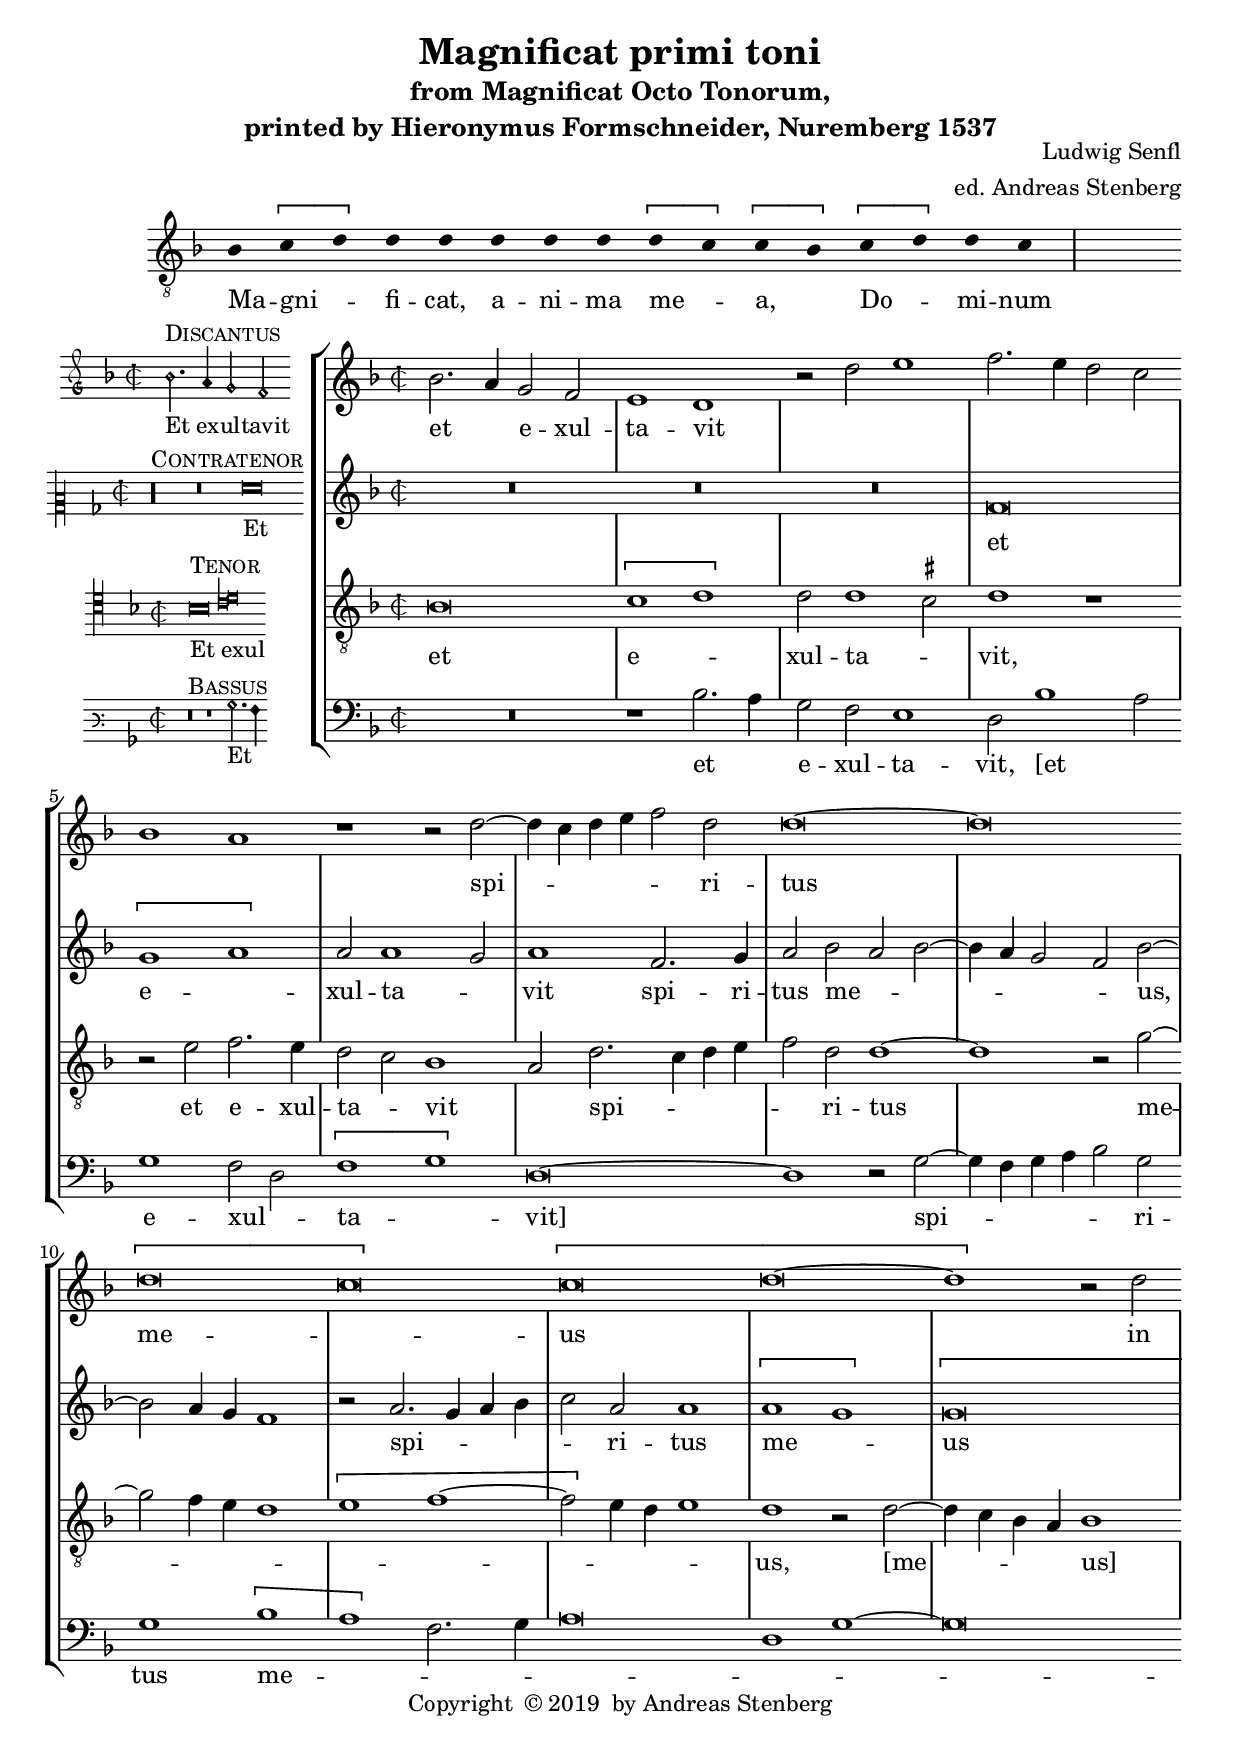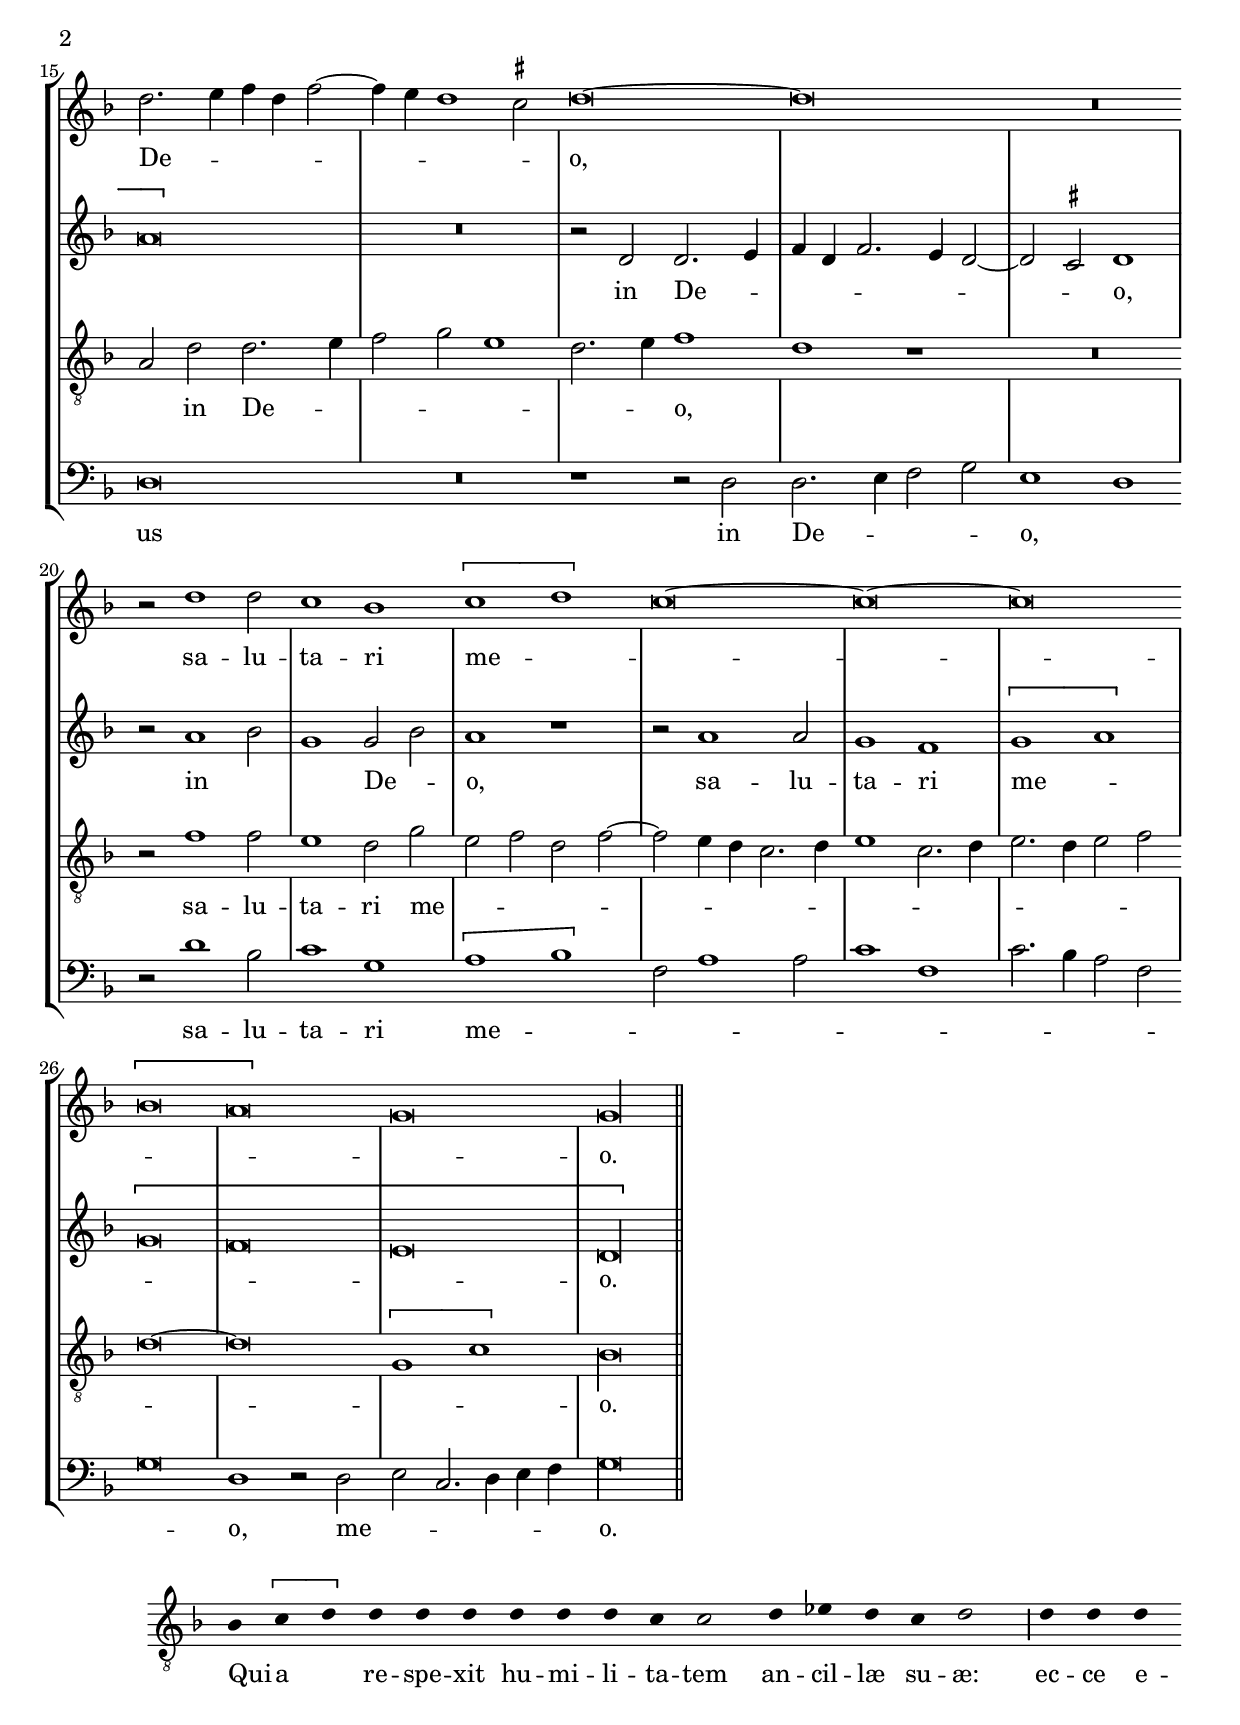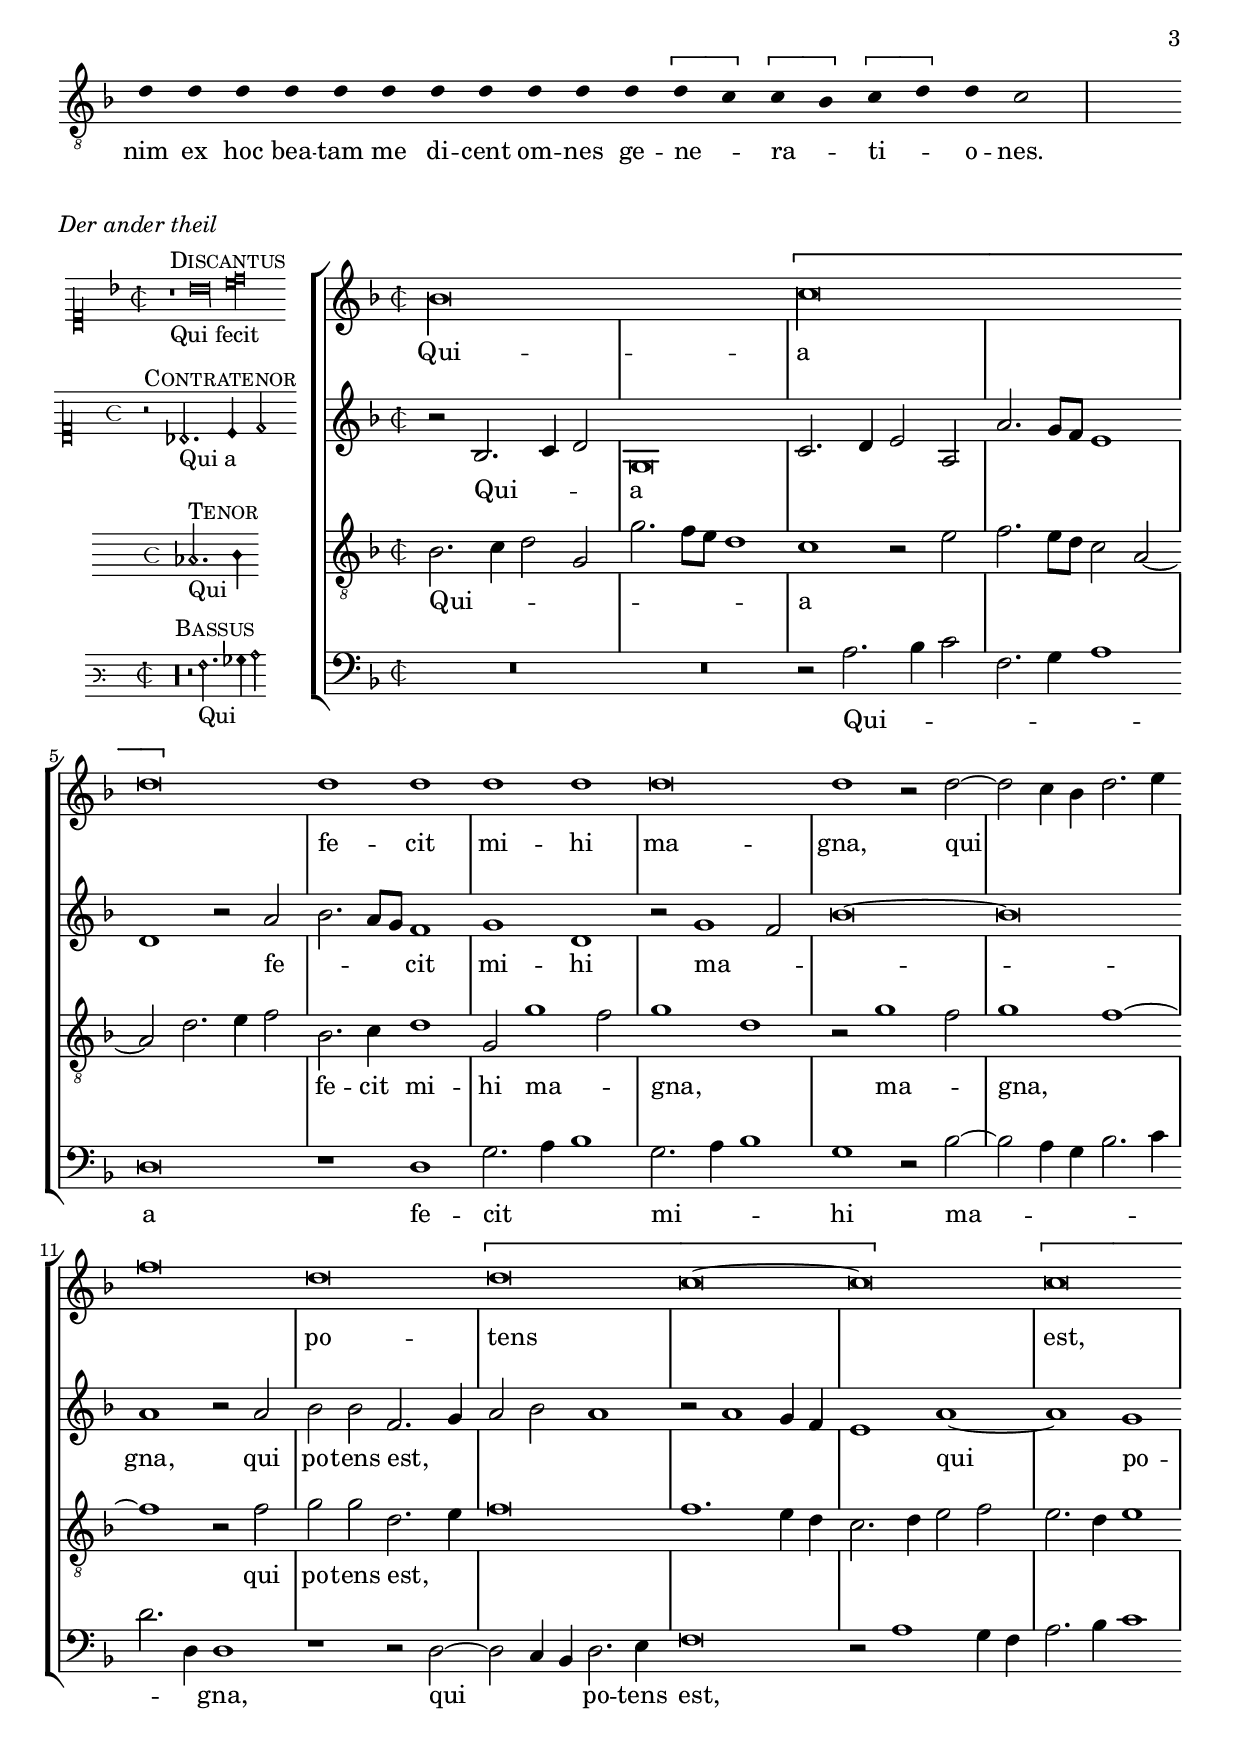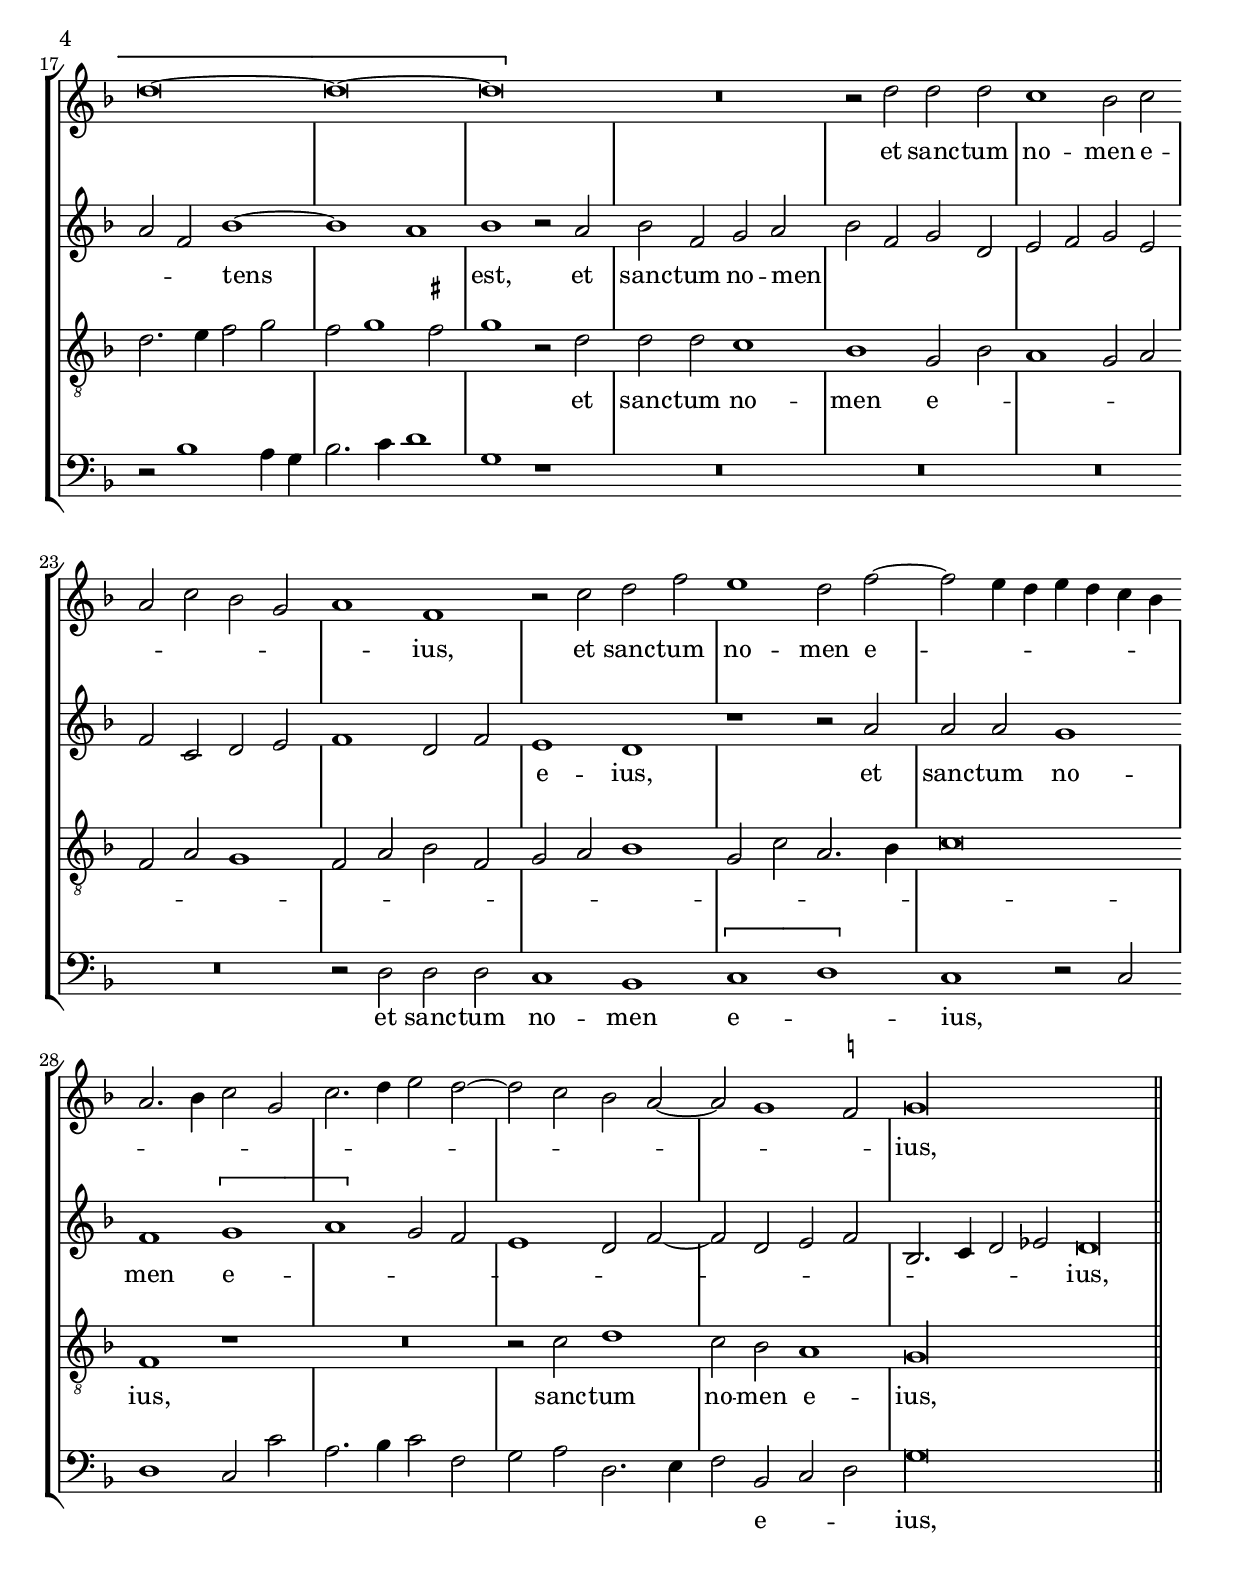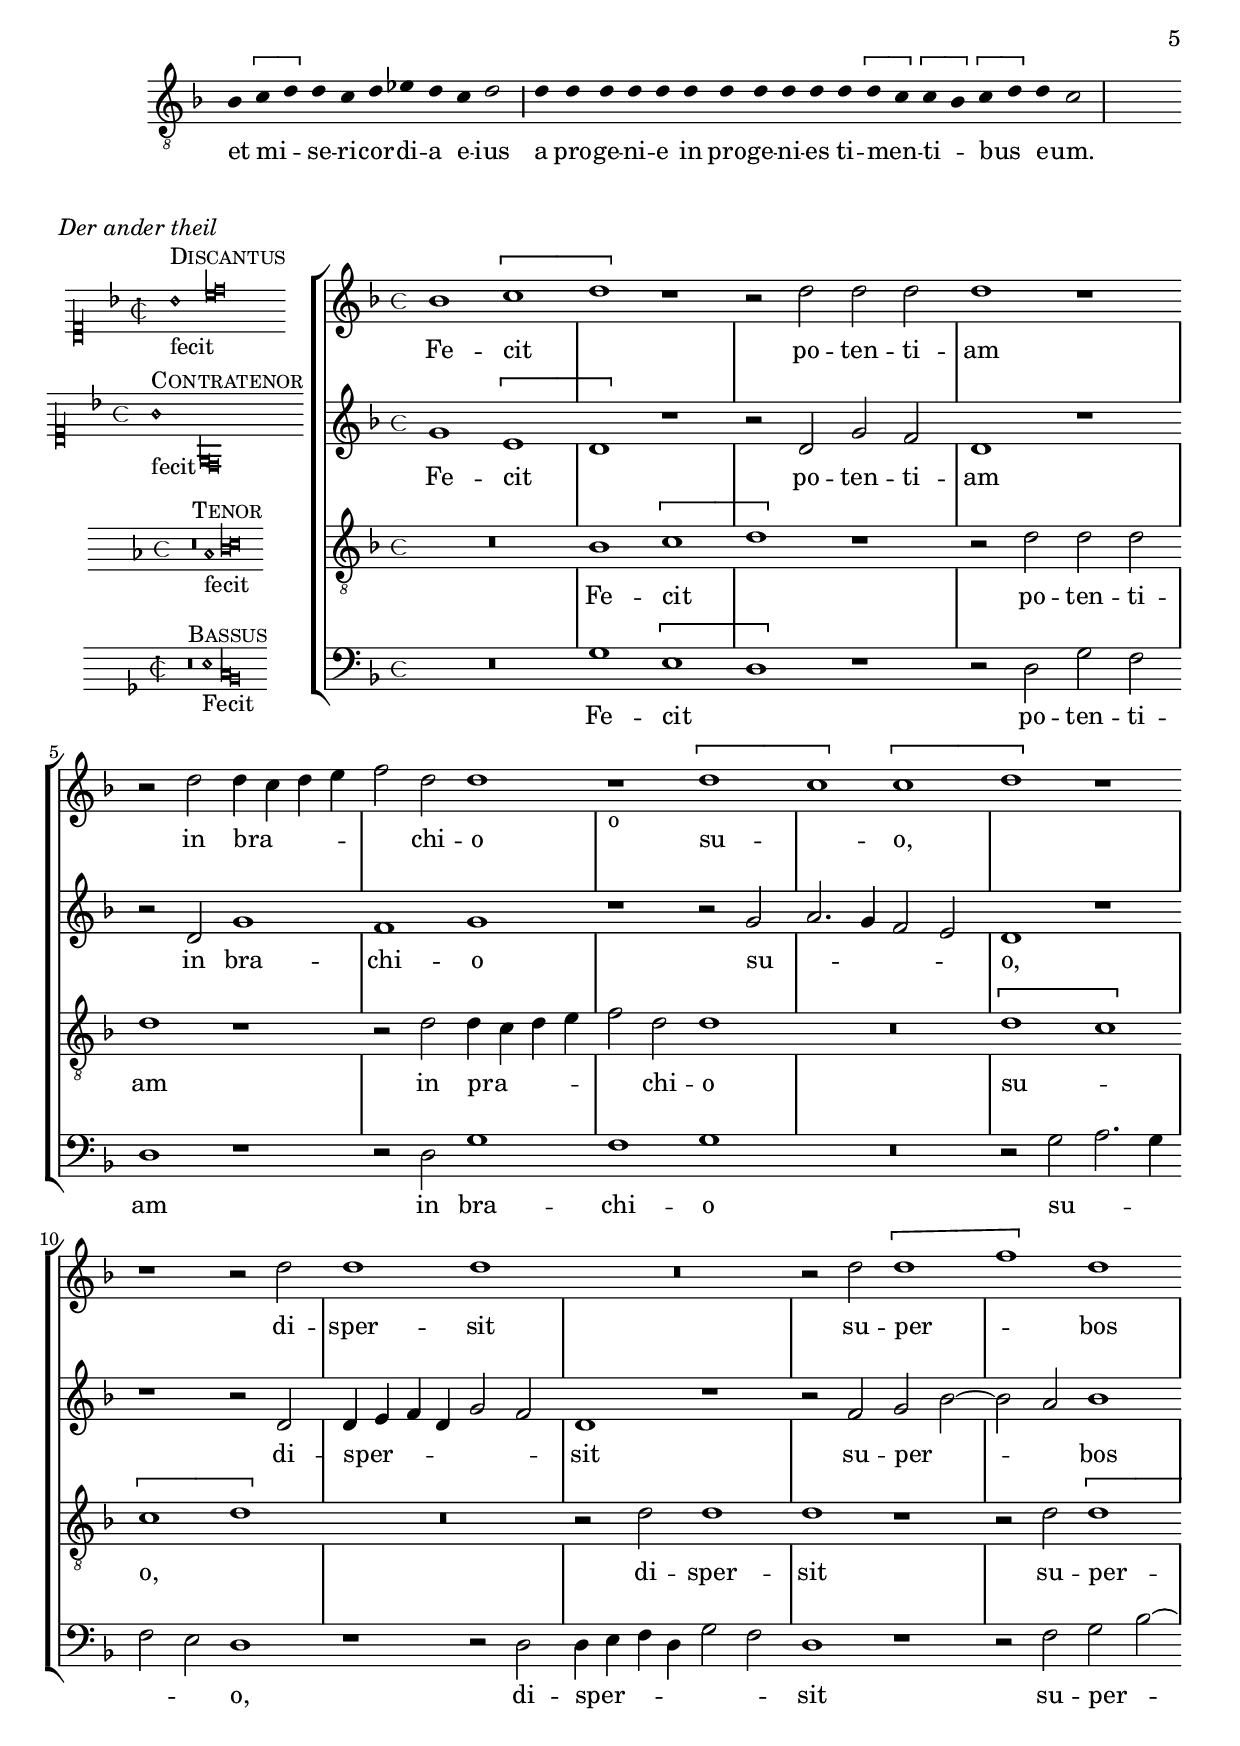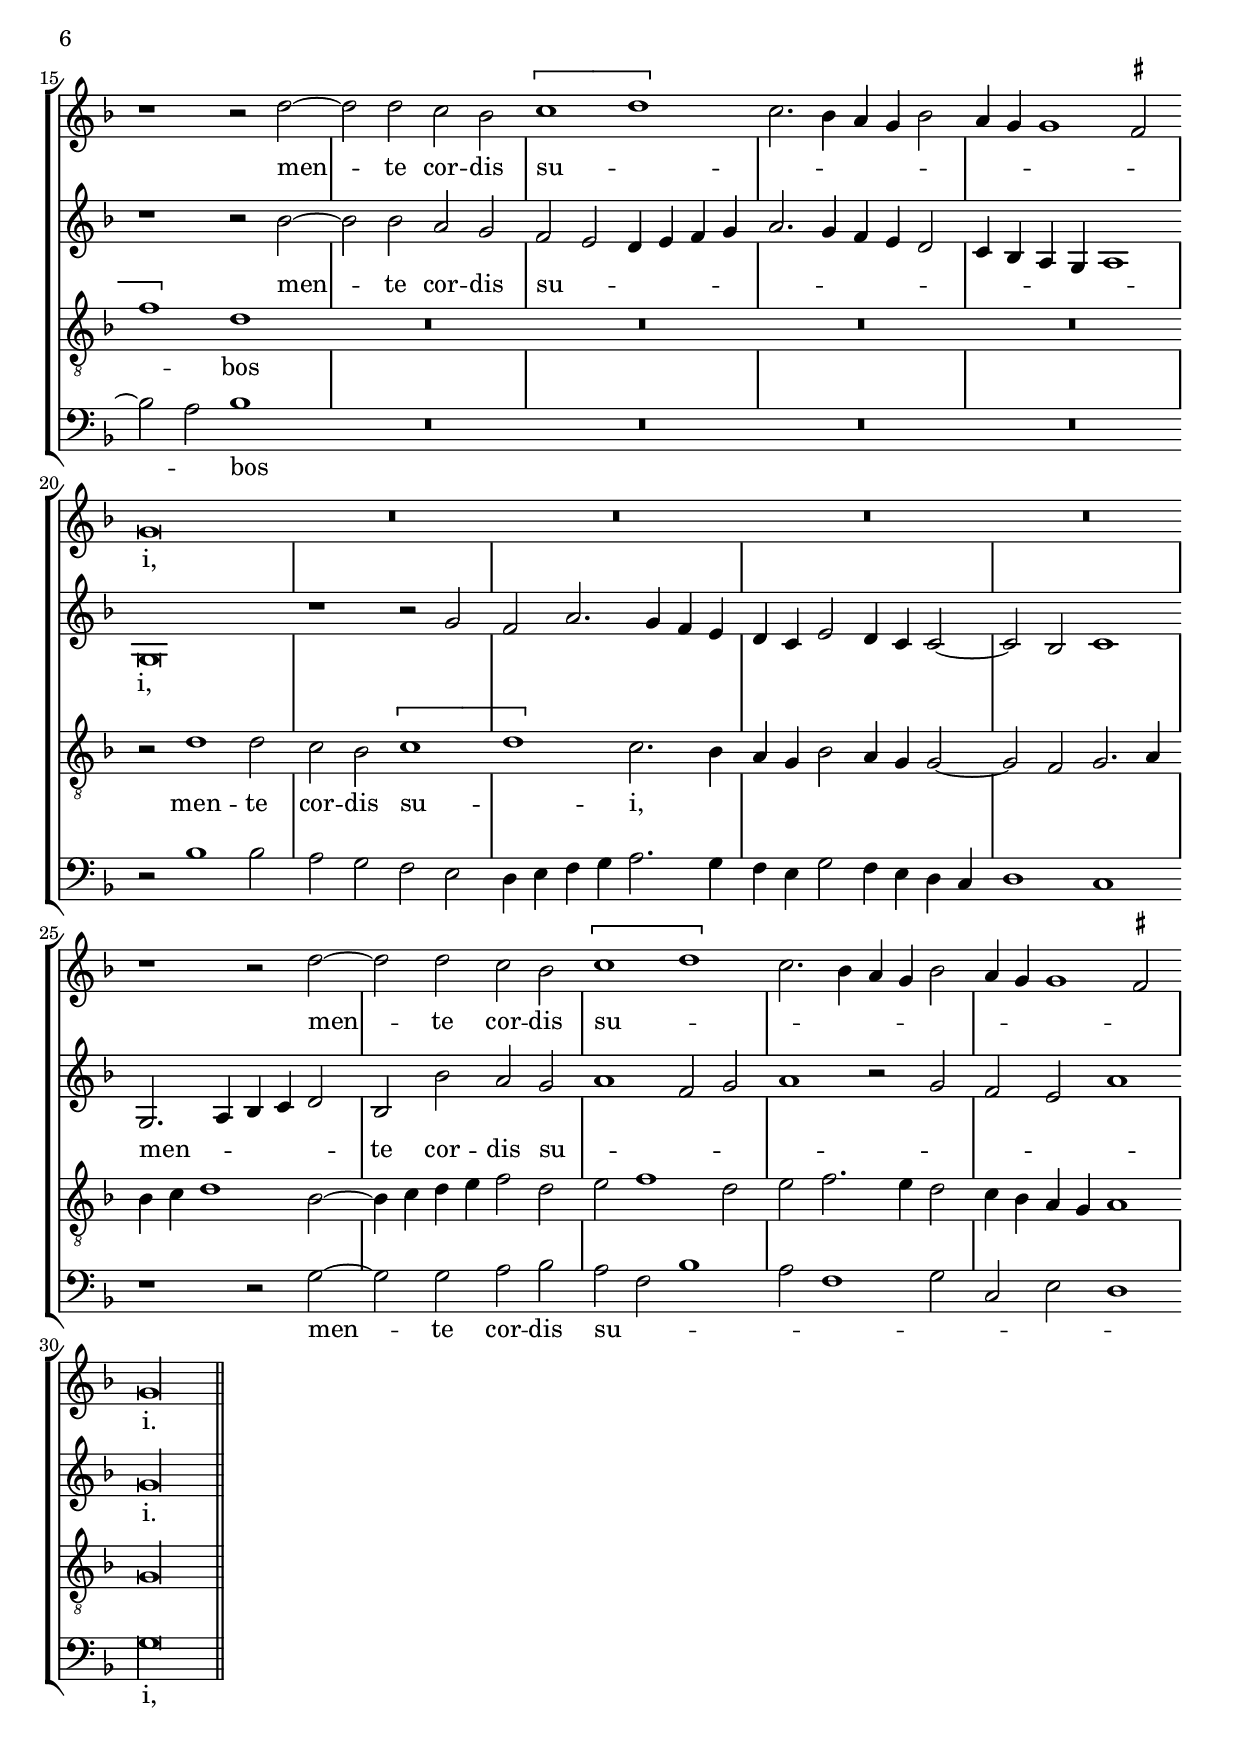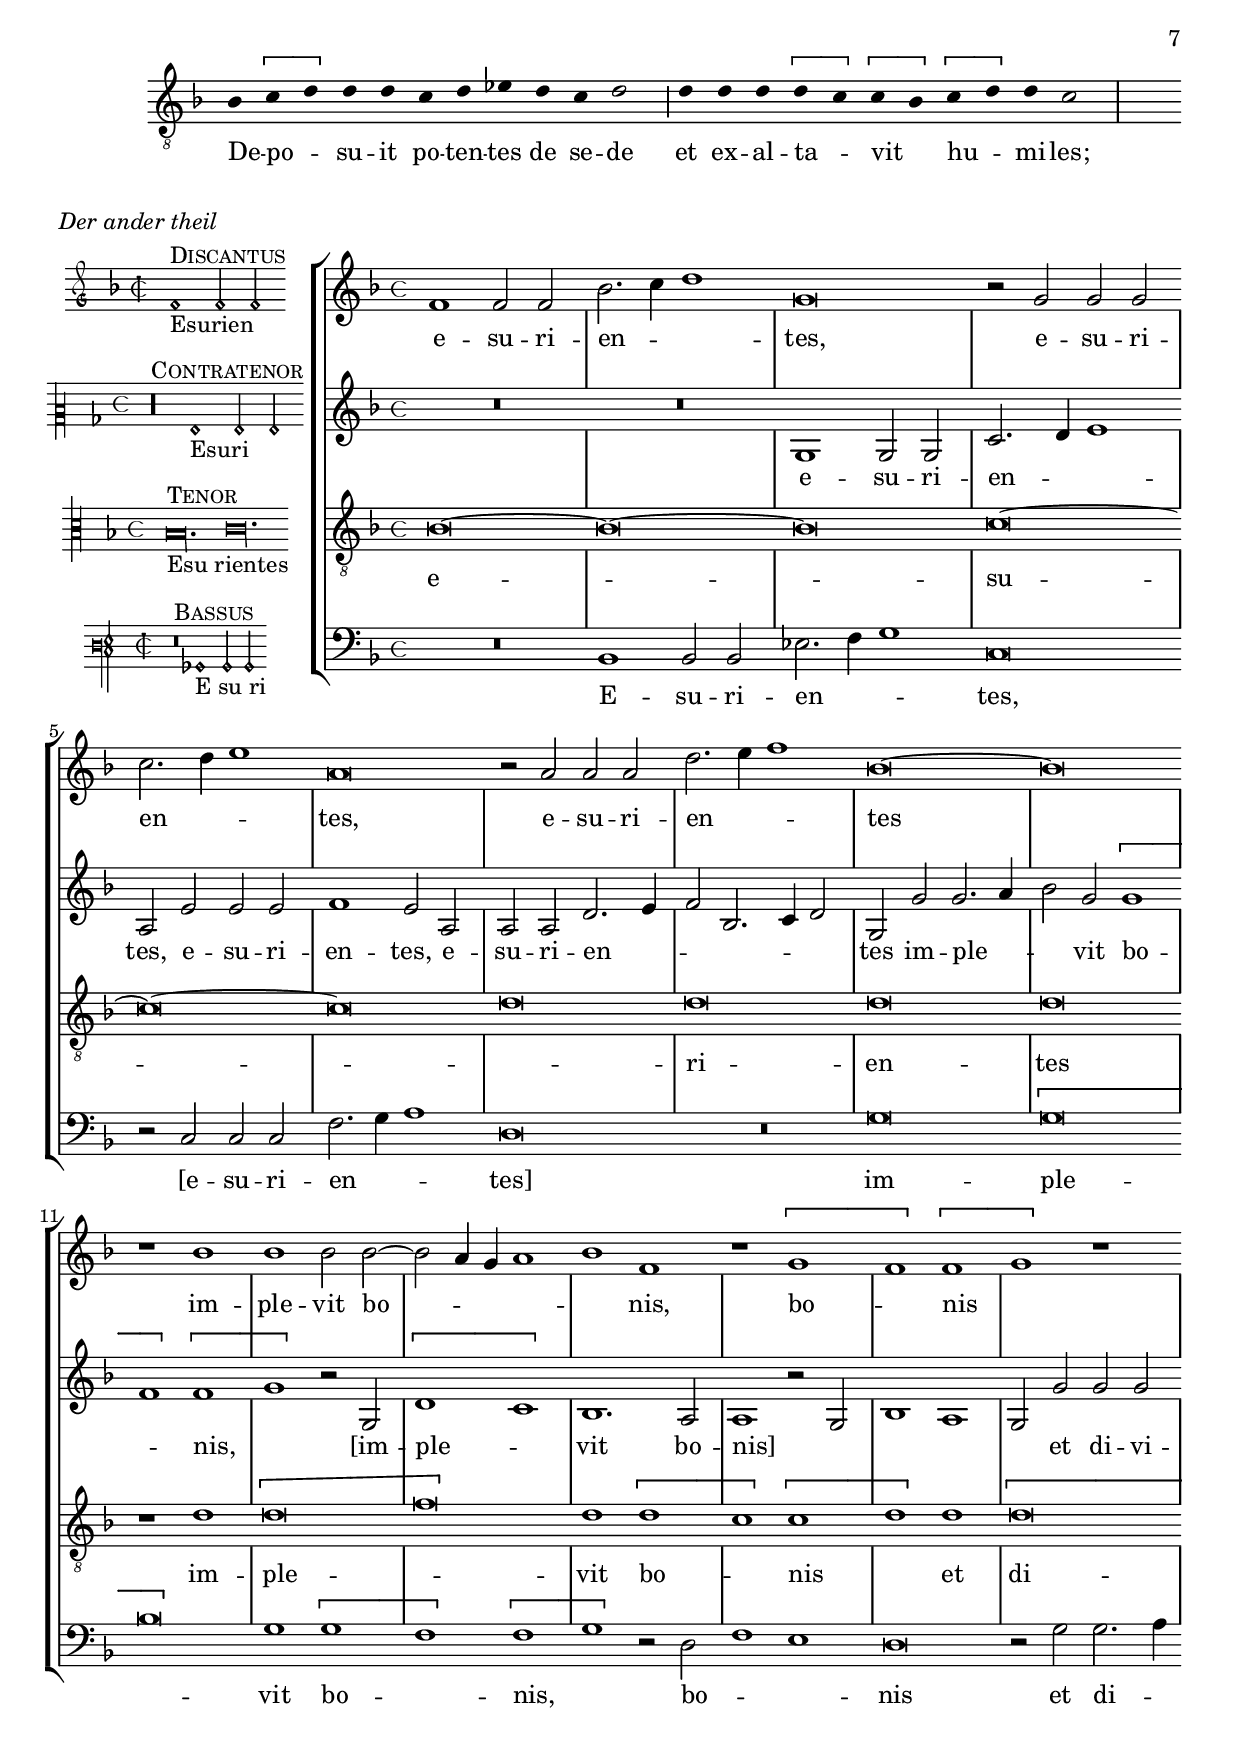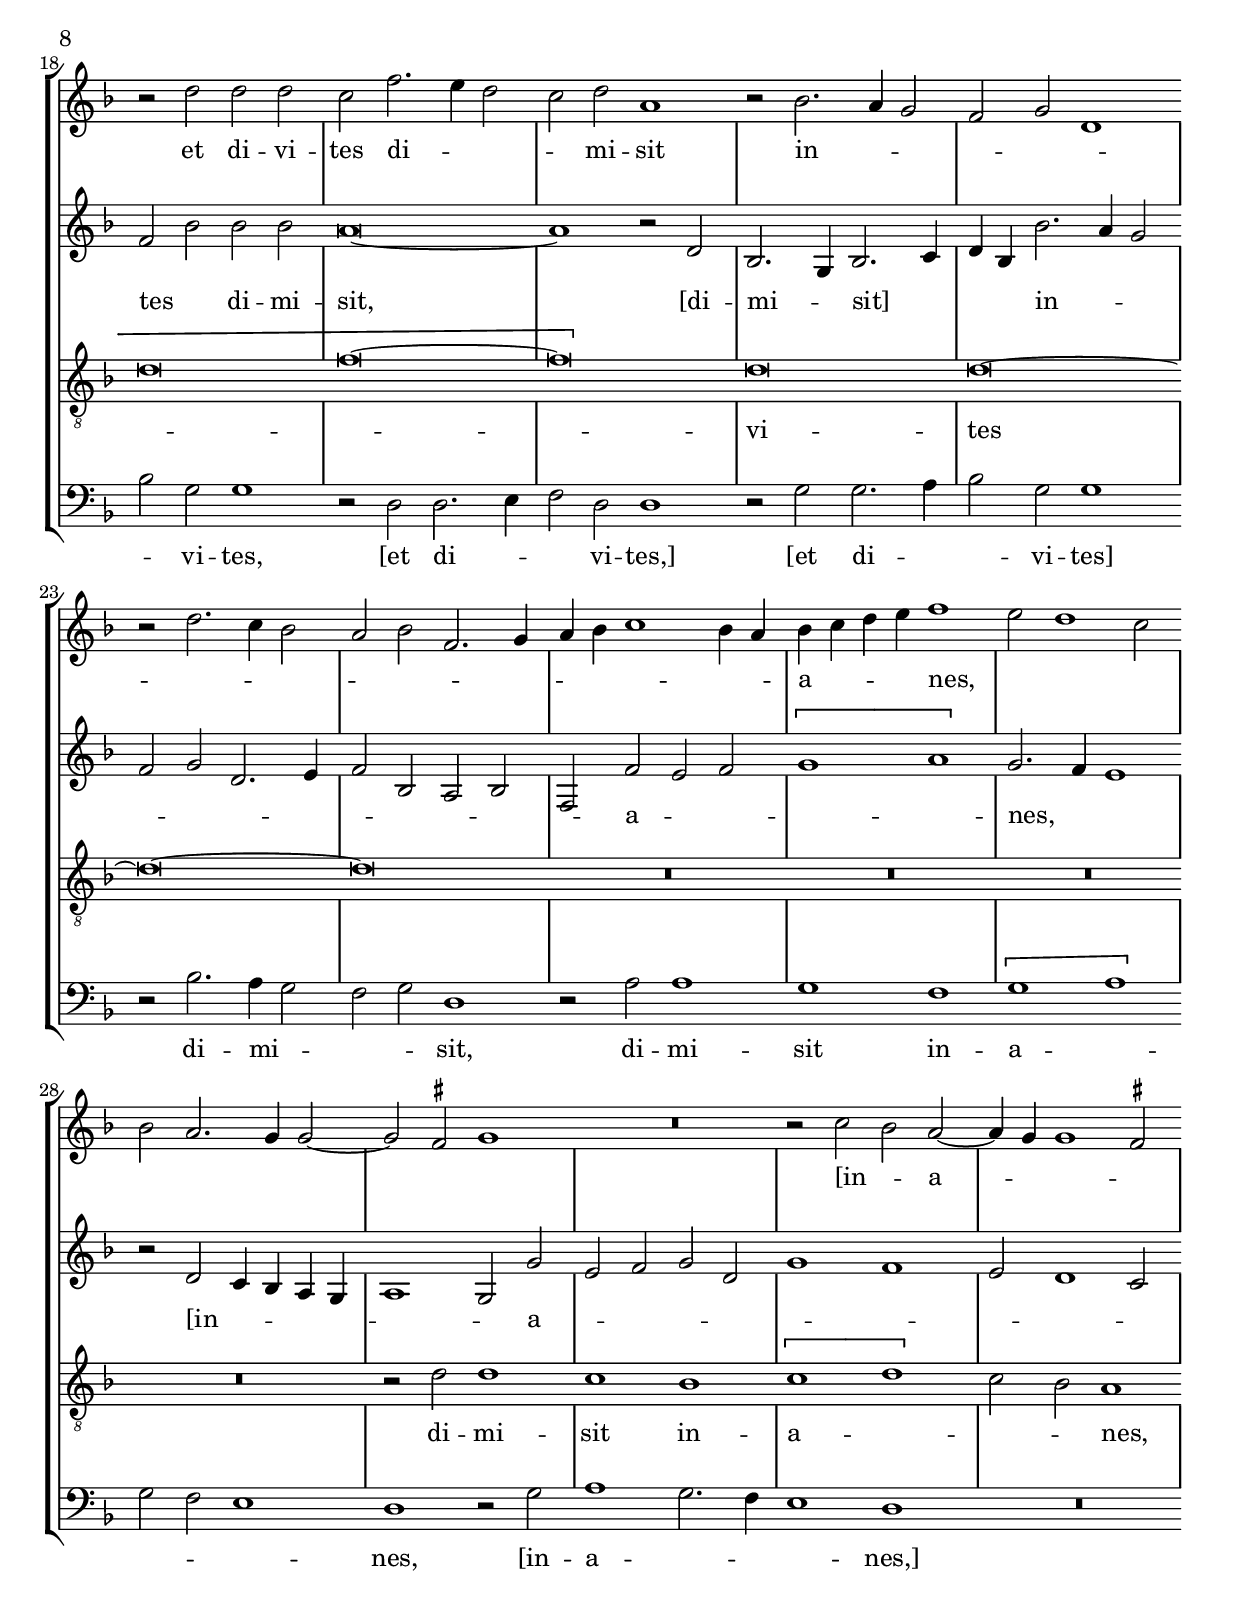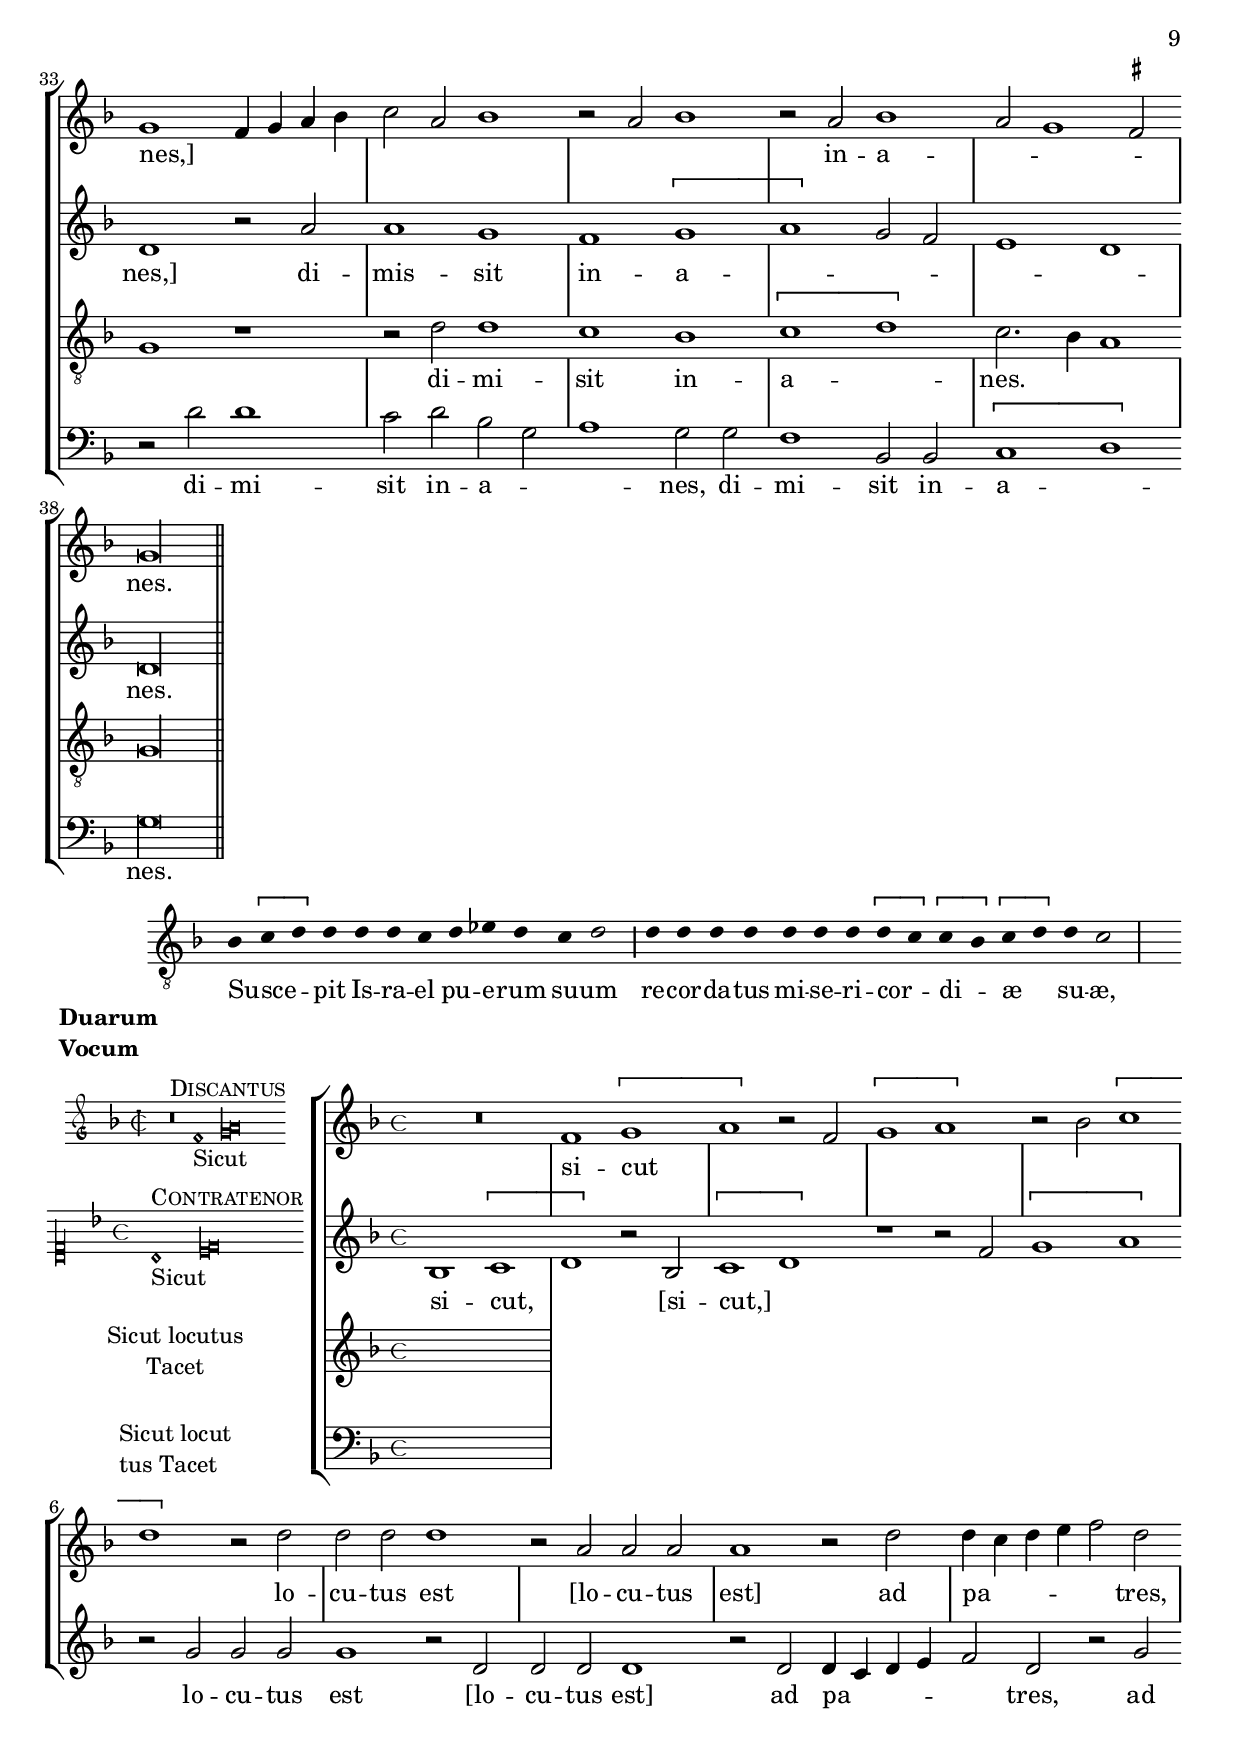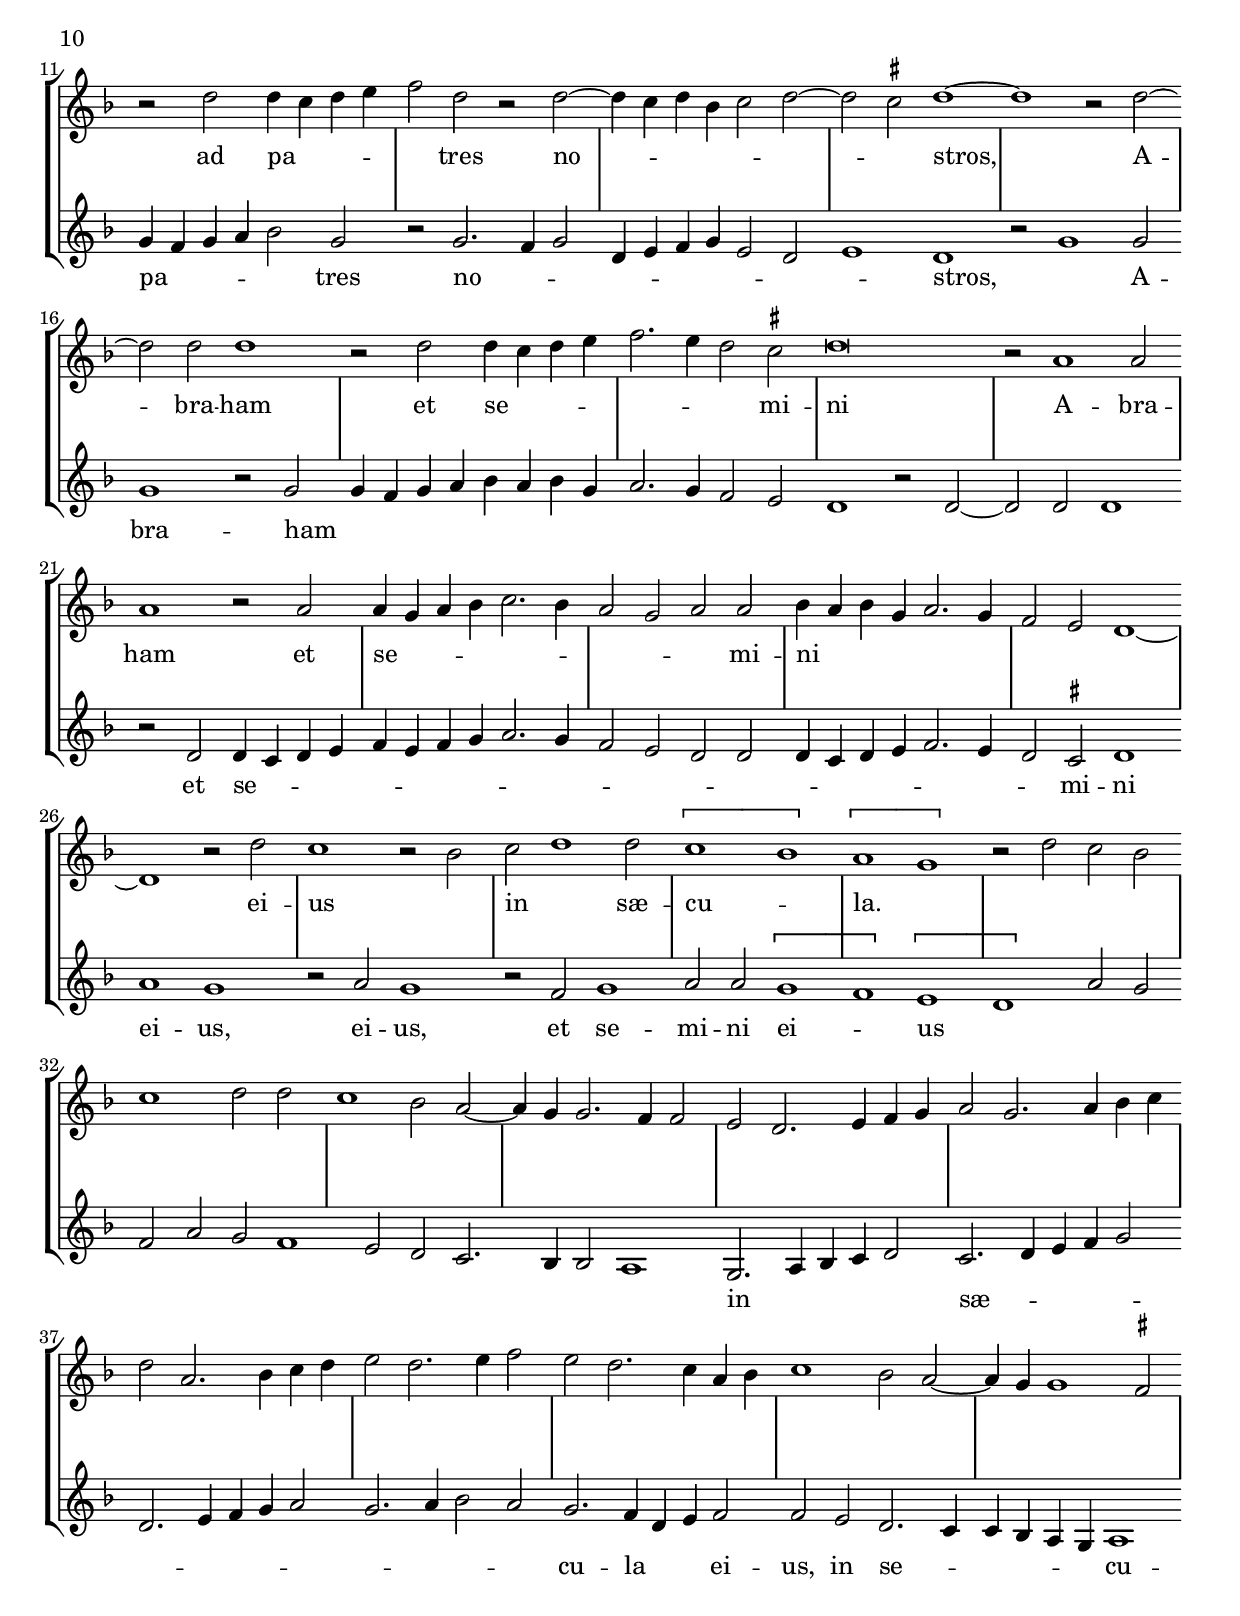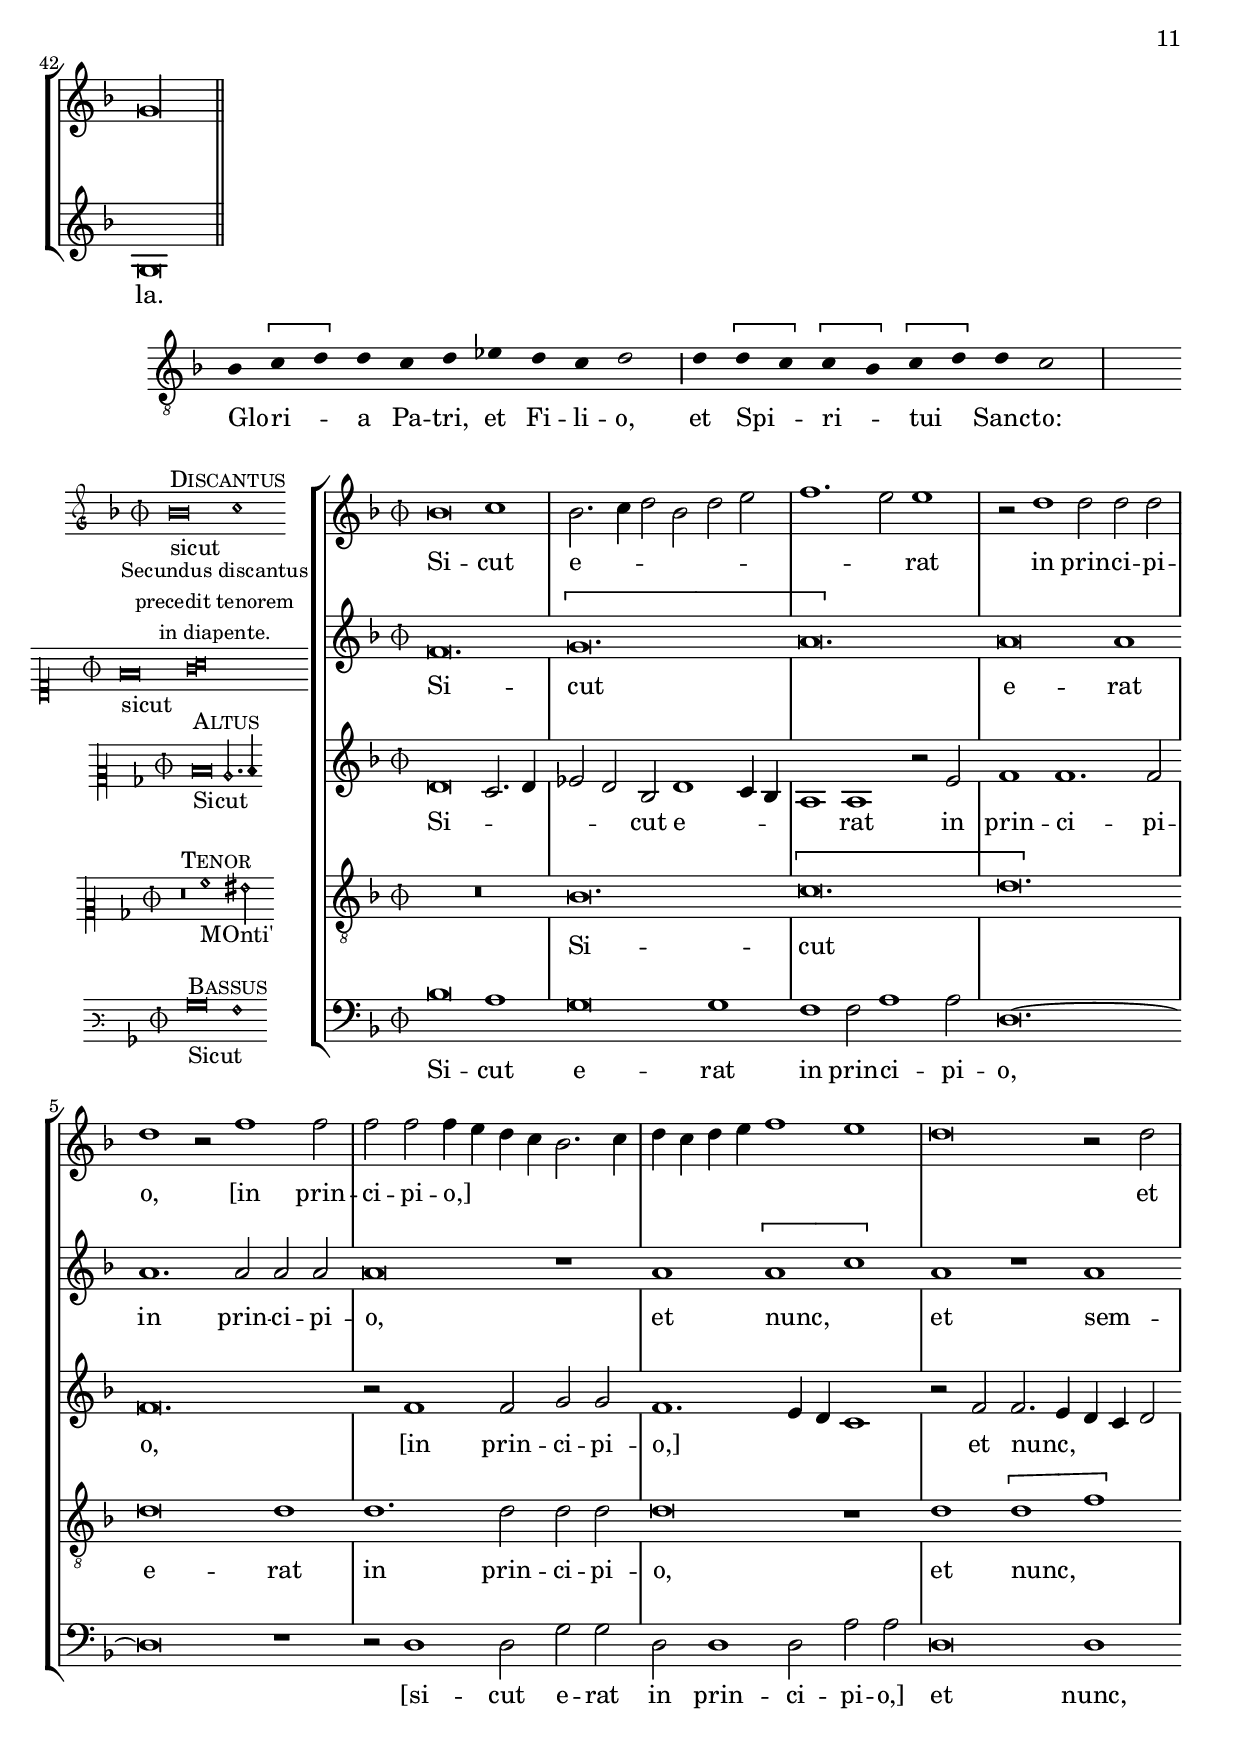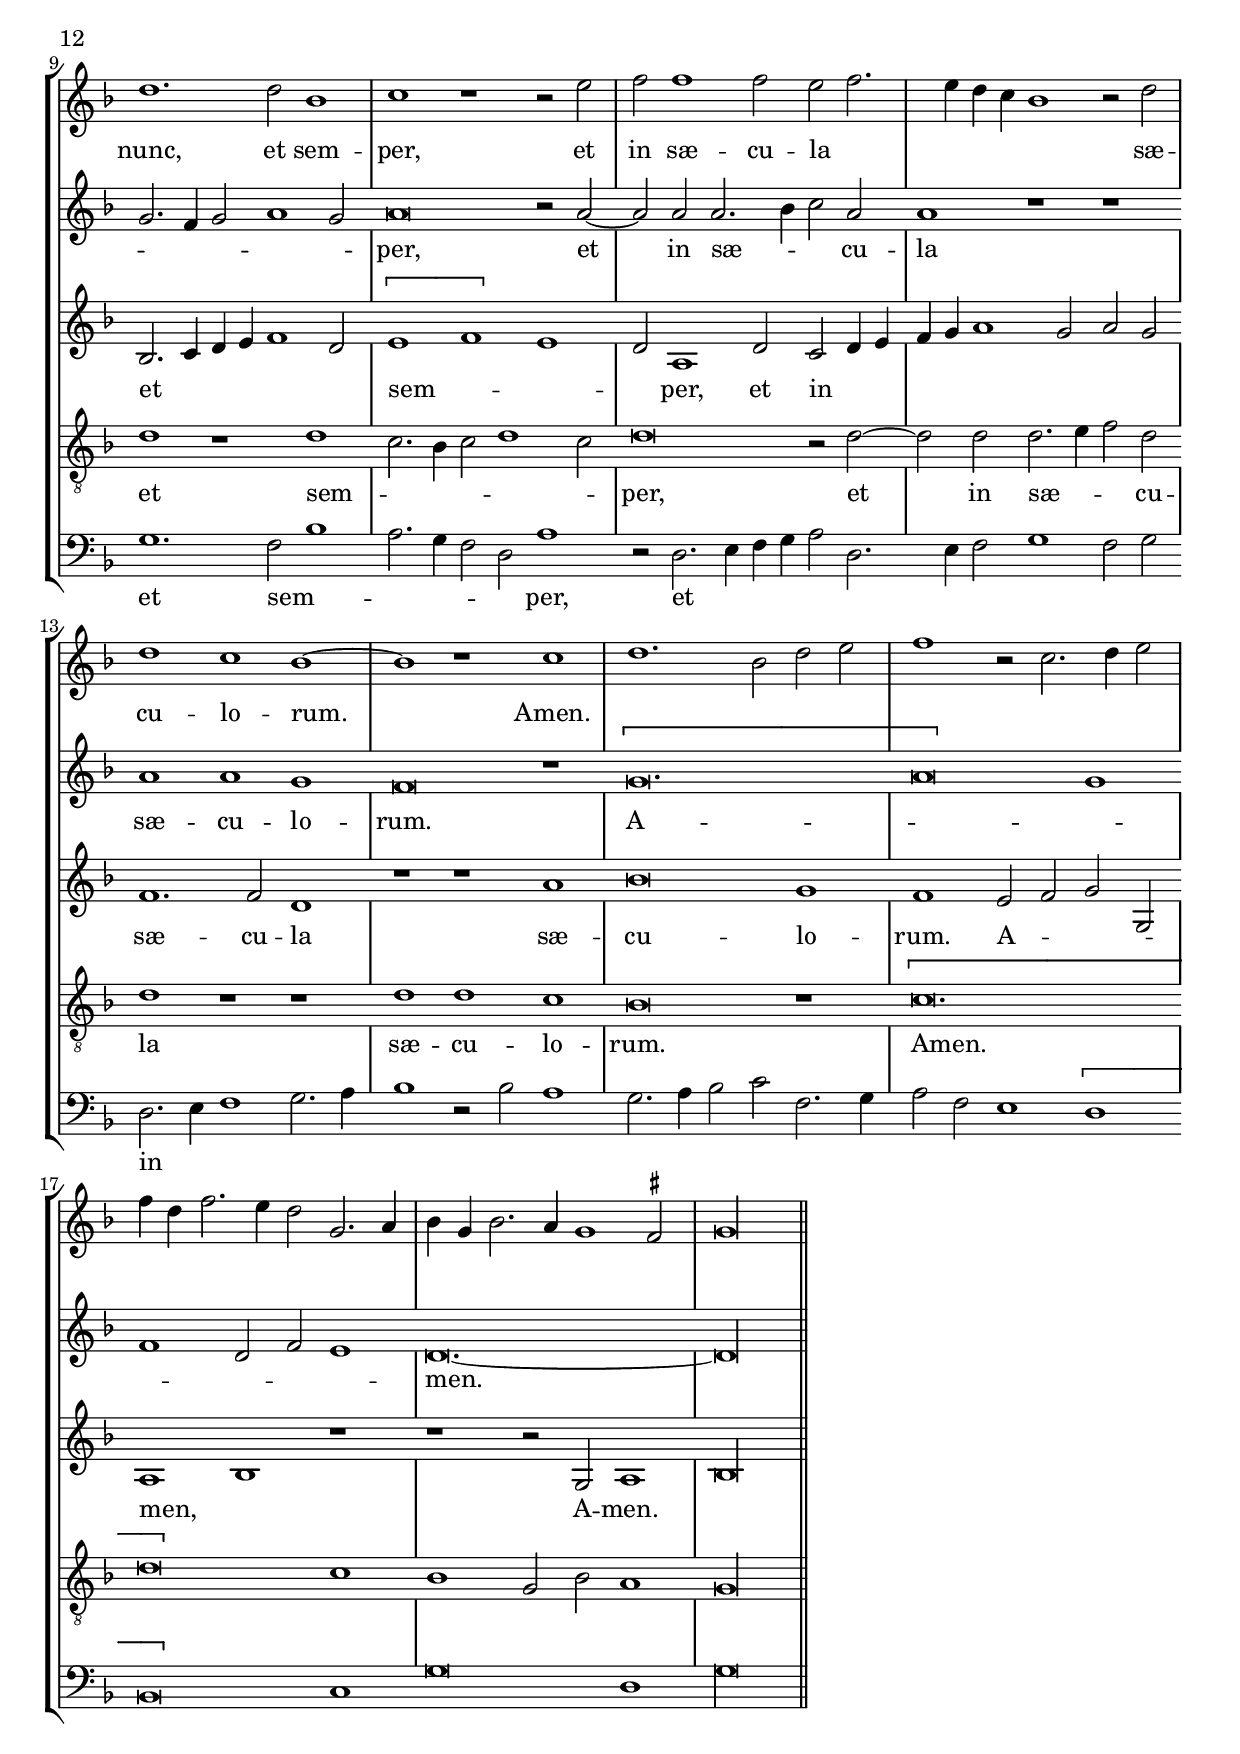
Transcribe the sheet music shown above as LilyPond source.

\version "2.18.0"
\include "deutsch.ly"
ficta = \once \set suggestAccidentals =##t
%% from gregoriana.ly
virgula = {
  \once \override BreathingSign.text = #(make-musicglyph-markup "scripts.rcomma")
  \once \override BreathingSign.font-size = #-2

  % Workaround: add padding.  Correct fix would be spacing engine handle this.
  \once \override BreathingSign.minimum-X-extent = #'(-1.0 . 0.0)
  \once \override BreathingSign.minimum-Y-extent = #'(-2.5 . 2.5)

  \breathe
}
caesura = {
  \once \override BreathingSign.text = #(make-musicglyph-markup "scripts.rvarcomma")
  \once \override BreathingSign.font-size = #-2

  % Workaround: add padding.  Correct fix would be spacing engine handle this.
  \once \override BreathingSign.minimum-X-extent = #'(-1.0 . 0.0)
  \once \override BreathingSign.minimum-Y-extent = #'(-2.5 . 2.5)

  \breathe
}
divisioMinima = {
  \once \override BreathingSign.stencil = #ly:breathing-sign::divisio-minima

  % Workaround: add padding.  Correct fix would be spacing engine handle this.
  \once \override BreathingSign.minimum-X-extent = #'(-1.0 . 0.0)
  \once \override BreathingSign.minimum-Y-extent = #'(-2.5 . 2.5)

  \breathe
}
divisioMaior = {
  \once \override BreathingSign.stencil = #ly:breathing-sign::divisio-maior
  \once \override BreathingSign.Y-offset = #0

  % Workaround: add padding.  Correct fix would be spacing engine handle this.
  \once \override BreathingSign.minimum-X-extent = #'(-1.0 . 0.0)
  \once \override BreathingSign.minimum-Y-extent = #'(-2.5 . 2.5)

  \breathe
}
divisioMaxima = {
  \once \override BreathingSign.stencil = #ly:breathing-sign::divisio-maxima
  \once \override BreathingSign.Y-offset = #0

  % Workaround: add padding.  Correct fix would be spacing engine handle this.
  \once \override BreathingSign.minimum-X-extent = #'(-1.0 . 0.0)
  \once \override BreathingSign.minimum-Y-extent = #'(-2.5 . 2.5)

  \breathe
}
finalis = {
  \once \override BreathingSign.stencil = #ly:breathing-sign::finalis
  \once \override BreathingSign.Y-offset = #0

  % Workaround: add padding.  Correct fix would be spacing engine handle this.
  \once \override BreathingSign.minimum-X-extent = #'(-1.0 . 0.0)
  \once \override BreathingSign.minimum-Y-extent = #'(-2.5 . 2.5)

  \breathe
}

\header {
  title = \markup {
    \center-column {
      "Magnificat primi toni"
      %      "Wann er zu nacht"
      %      \vspace #0.5
    }
  }
  subtitle = \markup {
    \center-column {
      "from Magnificat Octo Tonorum,"
      "printed by Hieronymus Formschneider, Nuremberg 1537"
    }
  }
  composer = "Ludwig Senfl"
  arranger = "ed. Andreas Stenberg"
  poet = ""
  meter =""
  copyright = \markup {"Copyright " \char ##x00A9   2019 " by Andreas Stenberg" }
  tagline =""
}

chantI = \relative c' {
  \set Score.tempoHideNote = ##t
  \tempo 2 = 76
  \clef "G_8"
  \key f \major
  b4 \[c4\melisma d4\melismaEnd\]
  d4 d4 d4 d4 d4
  \[d4\melisma c4\melismaEnd\]
  \[c4\melisma b\melismaEnd\]
  \[c4\melisma d4\melismaEnd\]
  d4 c4 \divisioMaxima s2
}

verbaI = \lyricmode {
  \once \override LyricText.self-alignment-X = #-1
  Ma -- gni -- fi -- cat, a -- ni -- ma me -- a, Do -- mi -- num
}
\score {
  \new Staff <<
    \new Voice = "melody" \chantI
    \new Lyrics = "one" \lyricsto melody \verbaI
  >>
  \layout {
    \context {
      \Staff
      \remove "Time_signature_engraver"
      \remove "Bar_engraver"
      \hide Stem

    }
    ragged-last = ##f
  }
}
global = {
  \override Staff.TimeSignature.style = #'mensural
  \key f \major
}

%% PDF p.4-6.
sopMusicI = \relative c'' {

  \set Score.tempoHideNote = ##t
  \tempo 1 = 76
  \time 2/2
  \set Timing.measureLength = #(ly:make-moment 4/2)
  \override Staff.BarLine.transparent = ##t
  b2.( a4) g2 f2
  e1 d1
  r2 d'2( e1
  f2. e4 d2 c2
  b1 a1)
  r1 r2 d2~(
  d4 c4 d4 e4 f2) d2
  d\breve~
  d\breve
  \[d\breve(
  %c\breve~
  c\breve)\]
  \[c\breve(
  d\breve~
  d1)\] r2 d2
  d2.( e4 f4 d4			%% end of first line in orig. print.
  f2~
  f4 e4 d1 \ficta cis2)
  d\breve~
  d\breve
  R\breve
  r2 d1 d2
  c1 b1
  \[c1( d1\]
  c\breve~
  c\breve~
  c\breve
  \[b\breve
  %a\breve~
  a\breve\]
  g\breve)
  \cadenzaOn
  g\longa
  \revert Staff.BarLine.transparent
  \bar "||"
  \cadenzaOff
}
sopWordsI = \lyricmode {
  %Ma -- gni -- fi -- cat, ani -- ma mea, Do -- mi -- num
  et e -- xul -- ta -- vit
  _ spi -- ri -- tus me -- us in De -- o,
  sa -- lu -- ta -- ri me -- o.

  Quia re -- spe -- xit hu -- mi -- li -- ta -- tem an -- cil -- læ suæ:
  ec -- ce enim ex hoc bea -- tam me di -- cent om -- nes ge -- ne -- ra -- tio -- nes.
  Quia fe -- cit mi -- hi ma -- gna, qui po -- tens est, et sanc -- tum no -- men eius,
  et mi -- se -- ri -- cor -- dia eius a pro -- ge -- nie in pro -- ge -- nies ti -- men -- ti -- bus eum.
  Fe -- cit po -- ten -- tiam in bra -- chio suo,
  di -- sper -- sit su -- per -- bos men -- te cor -- dis sui.
  De -- po -- suit po -- ten -- tes de se -- de et exal -- ta -- vit hu -- mi -- les;
  esu -- rien -- tes im -- ple -- vit bo -- nis et di -- vi -- tes di -- mi -- sit ina -- nes.
  Su -- sce -- pit Israel pue -- rum suum re -- cor -- da -- tus mi -- se -- ri -- cor -- diæ suæ,
  si -- cut lo -- cu -- tus est ad pa -- tres no -- stros, Abra -- ham et se -- mi -- ni eius in sæ -- cu -- la.
  Glo -- ria Pa -- tri, et Fi -- lio, et Spi -- ri -- tui Sanc -- to:
  Si -- cut erat in prin -- ci -- pio, et nunc, et sem -- per, et in sæ -- cu -- la sæ -- cu -- lo -- rum. Amen.
}
%% PDF p. 32
altoMusicI = \relative c' {
  \override Staff.BarLine.transparent = ##t
  R\breve*3  \revert Staff.BarLine.transparent
  f\breve
  \[g1( a1)\]
  a2 a1( g2)
  a1 f2. g4
  a2 b2( a2 b2~
  b4 a4 g2 f2) b2~(
  b2 a4 g4 f1)
  r2 a2.( g4 a4 b4
  c2) a2 a1
  \[a1( g1)\]
  \[g\breve(
  a\breve)\]
  R\breve			%% end of first line in orig. print.
  r2 d,2 d2.( e4
  f4 d4 f2. e4 d2~
  d2 \ficta cis2) d1
  r2 a'1( b2
  g1) g2( b2)
  a1 r1
  r2 a1 a2
  g1 f1
  \[g1( a1\]
  \[g\breve
  f\breve
  e\breve)
  d\longa\]
}
altoWordsI = \lyricmode {
  %Ma -- gni -- fi -- cat, ani -- ma mea, Do -- mi -- num
  et e -- xul -- ta -- vit
  spi -- ri -- tus me -- us,
  spi -- ri -- tus me -- us
  in De -- o,
  in De -- o,
  sa -- lu -- ta -- ri me -- o.

  Quia re -- spe -- xit hu -- mi -- li -- ta -- tem an -- cil -- læ suæ:
  ec -- ce enim ex hoc bea -- tam me di -- cent om -- nes ge -- ne -- ra -- tio -- nes.
  Quia fe -- cit mi -- hi ma -- gna, qui po -- tens est, et sanc -- tum no -- men eius,
  et mi -- se -- ri -- cor -- dia eius a pro -- ge -- nie in pro -- ge -- nies ti -- men -- ti -- bus eum.
  Fe -- cit po -- ten -- tiam in bra -- chio suo,
  di -- sper -- sit su -- per -- bos men -- te cor -- dis sui.
  De -- po -- suit po -- ten -- tes de se -- de et exal -- ta -- vit hu -- mi -- les;
  esu -- rien -- tes im -- ple -- vit bo -- nis et di -- vi -- tes di -- mi -- sit ina -- nes.
  Su -- sce -- pit Israel pue -- rum suum re -- cor -- da -- tus mi -- se -- ri -- cor -- diæ suæ,
  si -- cut lo -- cu -- tus est ad pa -- tres no -- stros, Abra -- ham et se -- mi -- ni eius in sæ -- cu -- la.
  Glo -- ria Pa -- tri, et Fi -- lio, et Spi -- ri -- tui Sanc -- to:
  Si -- cut erat in prin -- ci -- pio, et nunc, et sem -- per, et in sæ -- cu -- la sæ -- cu -- lo -- rum. Amen.
}
%% PDF 64 -
tenorMusicI = \relative c' {
  \clef "G_8"
  \override Staff.BarLine.transparent = ##t
  b\breve
  \[c1( d1)\]
  d2 d1( \ficta cis2)
  d1 r1
  r2 e2 f2. e4
  d2( c2) b1(
  a2) d2.( c4 d4 e4
  f2) d2 d1~
  d1 r2 g2~(
  g2 f4 e4 d1
  \[e1 f1~
  f2\] e4 d4 e1)			%% end of first line in orig. print.
  d1 r2 d2~(
  d4 c4 b4 a4) b1(
  a2) d2 d2.( e4
  f2 g2 e1
  d2. e4) f1(
  d1) r1
  R\breve
  r2 f1 f2
  e1 d2 g2(
  e2 f2 d2 f2~
  f2 e4 d4 c2. d4
  e1 c2. d4
  e2. d4 e2 f2				%% end of second line.
  d\breve~
  d\breve
  \[g,1 c1)\]
  b\longa
  \revert Staff.BarLine.transparent
}
tenorWordsI = \lyricmode {
  %Ma -- gni -- fi -- cat, ani -- ma mea, Do -- mi -- num
  et e -- xul -- ta -- vit,
  et e -- xul -- ta -- vit
  spi -- ri -- tus me -- us,
  [me -- us] in De -- o,
  sa -- lu -- ta -- ri me -- o.

  Quia re -- spe -- xit hu -- mi -- li -- ta -- tem an -- cil -- læ suæ:
  ec -- ce enim ex hoc bea -- tam me di -- cent om -- nes ge -- ne -- ra -- tio -- nes.
  Quia fe -- cit mi -- hi ma -- gna, qui po -- tens est, et sanc -- tum no -- men eius,
  et mi -- se -- ri -- cor -- dia eius a pro -- ge -- nie in pro -- ge -- nies ti -- men -- ti -- bus eum.
  Fe -- cit po -- ten -- tiam in bra -- chio suo,
  di -- sper -- sit su -- per -- bos men -- te cor -- dis sui.
  De -- po -- suit po -- ten -- tes de se -- de et exal -- ta -- vit hu -- mi -- les;
  esu -- rien -- tes im -- ple -- vit bo -- nis et di -- vi -- tes di -- mi -- sit ina -- nes.
  Su -- sce -- pit Israel pue -- rum suum re -- cor -- da -- tus mi -- se -- ri -- cor -- diæ suæ,
  si -- cut lo -- cu -- tus est ad pa -- tres no -- stros, Abra -- ham et se -- mi -- ni eius in sæ -- cu -- la.
  Glo -- ria Pa -- tri, et Fi -- lio, et Spi -- ri -- tui Sanc -- to:
  Si -- cut erat in prin -- ci -- pio, et nunc, et sem -- per, et in sæ -- cu -- la sæ -- cu -- lo -- rum. Amen.
}
bassMusicI = \relative c {
  \override Staff.BarLine.transparent = ##t
  R\breve
  r1 b'2.( a4)
  g2 f2 e1
  d2 b'1( a2)
  g1 f2( d2)
  \[f1( g1)\]
  d\breve~
  d1 r2 g2~(
  g4 f4 g4 a4 b2) g2
  g1 \[b1(
  a1\] f2. g4
  a\breve
  d,1 g1~
  g\breve)			%% end of first line in orig print.
  d\breve
  R\breve
  r1 r2 d2
  d2.( e4 f2 g2)
  e1( d1)
  r2 d'1 b2
  c1 g1
  \[a1( b1\]
  f2 a1 a2
  c1 f,1
  c'2. b4 a2 f2
  g\breve)
  d1 r2 d2(
  e2 c2. d4 e4 f4)
  g\longa
  \revert Staff.BarLine.transparent
}
bassWordsI = \lyricmode {
  %Ma -- gni -- fi -- cat, ani -- ma mea, Do -- mi -- num
  et e -- xul -- ta -- vit,
  [et e -- xul -- ta -- vit]
  spi -- ri -- tus me -- us in De -- o,
  sa -- lu -- ta -- ri me -- o,
  me -- o.

  Quia re -- spe -- xit hu -- mi -- li -- ta -- tem an -- cil -- læ suæ:
  ec -- ce enim ex hoc bea -- tam me di -- cent om -- nes ge -- ne -- ra -- tio -- nes.
  Quia fe -- cit mi -- hi ma -- gna, qui po -- tens est, et sanc -- tum no -- men eius,
  et mi -- se -- ri -- cor -- dia eius a pro -- ge -- nie in pro -- ge -- nies ti -- men -- ti -- bus eum.
  Fe -- cit po -- ten -- tiam in bra -- chio suo,
  di -- sper -- sit su -- per -- bos men -- te cor -- dis sui.
  De -- po -- suit po -- ten -- tes de se -- de et exal -- ta -- vit hu -- mi -- les;
  esu -- rien -- tes im -- ple -- vit bo -- nis et di -- vi -- tes di -- mi -- sit ina -- nes.
  Su -- sce -- pit Israel pue -- rum suum re -- cor -- da -- tus mi -- se -- ri -- cor -- diæ suæ,
  si -- cut lo -- cu -- tus est ad pa -- tres no -- stros, Abra -- ham et se -- mi -- ni eius in sæ -- cu -- la.
  Glo -- ria Pa -- tri, et Fi -- lio, et Spi -- ri -- tui Sanc -- to:
  Si -- cut erat in prin -- ci -- pio, et nunc, et sem -- per, et in sæ -- cu -- la sæ -- cu -- lo -- rum. Amen.
}
incipitDiscantusI = \markup {
  \score {
    {
      %      \set Staff.instrumentName = #"Tenor "
      \override NoteHead.style = #'neomensural
      \override Rest.style = #'neomensural
      \override Staff.TimeSignature.style = #'mensural
      \cadenzaOn
      \clef "petrucci-g"
      \key f \major
      \time 2/2

      b'2. ^\markup { \smallCaps"Discantus"} _"Et exultavit"
      a'4 g'2 f'2
    }
    \layout {
      \context {
        \Voice
        \remove "Ligature_bracket_engraver"
        \consists "Mensural_ligature_engraver"
      }
      line-width = 4.5\cm
    }
  }
}


incipitAltusI = \markup {
  \score {
    {
      %      \set Staff.instrumentName = #"Tenor "
      \override NoteHead.style = #'neomensural
      \override Rest.style = #'neomensural
      \override Staff.TimeSignature.style = #'mensural
      \cadenzaOn
      \clef "petrucci-c2"
      \key f \major
      \time 2/2
      r\longa^\markup \smallCaps"Contratenor"
      r\breve
      f'\breve_"Et"
    }
    \layout {
      \context {
        \Voice
        \remove "Ligature_bracket_engraver"
        \consists "Mensural_ligature_engraver"
      }
      line-width = 4.5\cm
    }
  }
}


incipitTenorI = \markup {
  \score {
    {
      %      \set Staff.instrumentName = #"Tenor "
      \override NoteHead.style = #'neomensural
      \override Rest.style = #'neomensural
      \override Staff.TimeSignature.style = #'mensural
      \cadenzaOn
      \clef "petrucci-c4"
      \key f \major
      \time 2/2
      b\breve ^\markup \smallCaps"Tenor" _"Et exul"
      \[c'1 d'1\]
    }
    \layout {
      \context {
        \Voice
        \remove "Ligature_bracket_engraver"
        \consists "Mensural_ligature_engraver"
      }
      line-width = 5.0\cm
    }
  }
}
#(append! supported-clefs '(("mensural-f3" . ("clefs.mensural.f" 0 0))))

incipitBassusI = \markup {
  \score {
    {
      %      \set Staff.instrumentName = #"Tenor "
      \override NoteHead.style = #'neomensural
      \override Rest.style = #'neomensural
      \override Staff.TimeSignature.style = #'mensural
      \cadenzaOn
      \clef "mensural-f3"
      \key f \major
      \time 2/2
      r\breve^\markup \smallCaps"Bassus"
      r1
      b2. _"Et"
      a4
    }
    \layout {
      \context {
        \Voice
        \remove "Ligature_bracket_engraver"
        \consists "Mensural_ligature_engraver"
      }
      line-width = 4.5\cm
    }
  }
}


\score {
  <<
    \new StaffGroup \with {
      \override VerticalAxisGroup.staff-staff-spacing = #'((basic-distance . 12))
    } <<
      \new Staff = treble <<
        \set Staff.instrumentName = \incipitDiscantusI
        \new Voice = "sopranos" {
          \set  Staff.midiInstrument ="choir aahs"
          %	\voiceOne
          << \global \sopMusicI >>
        }
      >>
      \new Lyrics = sopranosI { s1 }

      \new Staff = "medius" <<
        \set Staff.instrumentName = \incipitAltusI

        \new Voice = "altos" {
          %	\voiceTwo
          \set  Staff.midiInstrument ="choir aahs"
          << \global \altoMusicI >>
        }
      >>

      \new Lyrics = "altosI" { s1 }
      \new Staff = tenors <<
        \set Staff.instrumentName = \incipitTenorI

        \clef "treble"
        \new Voice = "tenors" {
          \set  Staff.midiInstrument ="choir aahs"
          %	\voiceOne
          << \global \tenorMusicI >>
        }
      >>
      \new Lyrics = "tenorsI" { s1 }

      \new Staff ="basses" {
        \set Staff.instrumentName = \incipitBassusI

        \new Voice = "basses" {
          \set  Staff.midiInstrument ="choir aahs"
          \clef "bass"
          %	\voiceTwo
          << \global \bassMusicI >>
        }
      }
    >>
    \new Lyrics = bassesI { s1 }

    \context Lyrics = sopranosI \lyricsto sopranos \sopWordsI
    \context Lyrics = altosI \lyricsto altos \altoWordsI
    \context Lyrics = tenorsI \lyricsto tenors \tenorWordsI
    \context Lyrics = bassesI \lyricsto basses \bassWordsI
  >>
  \layout {
    \context {
      \Score
      % no bars in staves
      %      \override BarLine.transparent = ##t

    }
    % the next three instructions keep the lyrics between the bar lines
    \context {
      \Lyrics
      \consists "Bar_engraver"
      \override BarLine.transparent = ##t
    }
    \context {
      \StaffGroup
      \consists "Separating_line_group_engraver"
    }
    \context {
      \Voice
      % no slurs
      \override Slur.transparent = ##t
      % Comment in the below "\remove" command to allow line
      % breaking also at those barlines where a note overlaps
      % into the next bar.  The command is commented out in this
      % short example score, but especially for large scores, you
      % will typically yield better line breaking and thus improve
      % overall spacing if you comment in the following command.
      %\remove "Forbid_line_break_engraver"
    }
    indent = 4.5\cm
  }

}

%%
chantII = \relative c' {
  \set Score.tempoHideNote = ##t
  \tempo 2 = 76
  \clef "G_8"
  \key f \major
  b4 \[c4\melisma d4\melismaEnd\]
  \repeat unfold 6 { d4 }  c4 c2
  d4 es4 d4 c4 d2 \divisioMaior
  \repeat unfold 14 { d4 }
  \[d4\melisma c4\melismaEnd\]
  \[c4\melisma b\melismaEnd\]
  \[c4\melisma d4\melismaEnd\]
  d4 c2 \divisioMaxima s4
}

verbaII = \lyricmode {
  \once \override LyricText.self-alignment-X = #-1
  Qui -- a re -- spe -- xit hu -- mi -- li -- ta -- tem an -- cil -- læ su -- æ:
  ec -- ce e -- nim ex hoc bea -- tam me di -- cent om -- nes ge -- ne -- ra -- ti -- o -- nes.
}
\score {
  \new Staff <<
    \new Voice = "melody" \chantII
    \new Lyrics = "one" \lyricsto melody \verbaII
  >>
  \layout {
    \context {
      \Staff
      \remove "Time_signature_engraver"
      \remove "Bar_engraver"
      \hide Stem

    }
    ragged-last = ##f
  }
}

%%
%% PDF p. 4
sopMusicII = \relative c'' {

  \set Score.tempoHideNote = ##t
  \tempo 2 = 86
  \time 2/2
  \set Timing.measureLength = #(ly:make-moment 4/2)
  \override Staff.BarLine.transparent = ##t
  b\longa
  \[c\longa(
  d\breve)\]
  d1 d1
  d1 d1
  d\breve
  d1			%% end of second line in orig.
  r2 d2~(
  d2 c4 b4 d2. e4
  f\breve)
  d\breve
  \[d\breve(
  c\breve~
  c\breve)\]
  \[c\breve(
  % c\breve
  d\breve~
  d\breve~
  d\breve)\]
  R\breve
  r2 d2 d2 d2
  c1 b2 c2(
  a2 c2 b2 g2
  a1) f1
  r2 c'2 d2 f2
  e1 d2 f2~(
  f2 e4 d4 e4 d4 c4 b4	%% end of third line
  a2. b4 c2 g2
  c2. d4 e2 d2~
  d2 c2 b2 a2~
  a2 g1 \ficta f!2)
  \cadenzaOn
  g\longa
  \revert Staff.BarLine.transparent
  \bar "||"
  \cadenzaOff
}
sopWordsII = \lyricmode {
  Qui -- a fe -- cit mi -- hi ma -- gna, qui po -- tens est,
  et sanc -- tum no -- men e -- ius,
  et sanc -- tum no -- men e -- ius,
  et sanc -- tum no -- men e -- ius,
}
%% PDF p. 32
altoMusicII = \relative c' {
  \override Staff.BarLine.transparent = ##t
  r2 b2.( c4 d2)
  g,\breve(		%% end of second line in orig.
  c2. d4 e2 a,2
  a'2. g8 f8 e1
  d1) r2 a'2(
  b2. a8 g8) f1
  g1 d1
  r2 g1( f2
  b\breve~
  b\breve)
  a1 r2 a2
  b2 b2 f2.( g4
  a2 b2 a1)
  r2 a1( g4 f4
  e1) a1~
  a1 g1(		%% end of third line.
  a2 f2) b1~(
  b1 a1)
  b1 r2 a2
  b2 f2 g2 a2(
  b2 f2 g2 d2
  e2 f2 g2 e2
  f2 c2 d2 e2
  f1 d2 f2)
  e1 d1
  r1 r2 a'2
  a2 a2 g1
  f1 \[g1(
  a1\] g2 f2
  e1			%% end of fourth line (last on first page).
  d2 f2~
  f2 d2 e2 f2
  b,2. c4 d2 es2)
  d\longa*1/2
  \revert Staff.BarLine.transparent
}
altoWordsII = \lyricmode {
  Qui -- a fe -- cit mi -- hi ma -- gna,
  qui po -- tens est,
  _ qui po -- tens est,
  et sanc -- tum no -- men e -- ius,
  et sanc -- tum no -- men e -- ius,
}
tenorMusicII = \relative c' {
  \clef "G_8"
  \override Staff.BarLine.transparent = ##t
  b2.( c4 d2 g,2
  g'2. f8 e8  d1)
  c1 r2 e2(
  f2. e8 d8 c2 a2~
  a2 d2. e4 f2)
  b,2. c4 d1
  g,2 g'1( f2)
  g1( d1)
  r2 g1( f2)			%% end of third line in orig.
  g1( f1~
  f1) r2 f2
  g2 g2 d2.( e4
  f\breve
  f1. e4 d4
  c2. d4 e2 f2
  e2. d4 e1
  d2. e4 f2 g2
  f2 g1 \ficta fis2
  g1) r2 d2
  d2 d2 c1
  b1 g2( b2
  a1 g2 a2
  f2 a2			%% end of fourth line. (last on first page.)
  g1
  f2 a2 b2 f2
  g2 a2 b1
  g2 c2 a2. b4
  c\breve)
  f,1 r1
  R\breve
  %s
  r2 c'2 d1
  c2 b2 a1
  g\longa

  \revert Staff.BarLine.transparent
}
tenorWordsII = \lyricmode {
  Qui -- a _ fe -- cit mi -- hi ma -- gna,
  ma -- gna,
  qui po -- tens est,
  et sanc -- tum no -- men e -- ius,
  sanc -- tum no -- men e -- ius,
}
bassMusicII = \relative c {
  \override Staff.BarLine.transparent = ##t
  R\breve*2
  r2 a'2.( b4 c2
  f,2. g4 a1)
  d,\breve
  r1 d1
  g2.( a4 b1)
  g2.( a4 b1)
  g1 r2 b2~(
  b2 a4 g4 b2. c4
  d2. d,4) d1
  r1 r2 d2~(
  d2 c4 b4) d2. e4
  f\breve			%% end of third line in orig.
  r2 a1( g4 f4
  a2. b4 c1)
  r2 b1( a4 g4
  b2. c4 d1
  g,1) r1
  R\breve*4
  r2 d2 d2 d2
  c1 b1
  \[c1( d1)\]
  c1 r2 c2(
  d1 c2 c'2
  a2. b4 c2 f,2
  g2 a2				%% end of fourth page (last on first page).
  d,2. e4
  f2) b,2( c2 d2)
  g\longa
  \revert Staff.BarLine.transparent
}
bassWordsII = \lyricmode {
  Qui -- a fe -- cit mi -- hi ma -- gna,
  qui po -- tens est,
  _ _
  et sanc -- tum no -- men e -- ius,
  _ e -- ius,
}
incipitDiscantusII = \markup {
  \score {
    {
      %      \set Staff.instrumentName = #"Tenor "
      \override NoteHead.style = #'neomensural
      \override Rest.style = #'neomensural
      \override Staff.TimeSignature.style = #'mensural
      \cadenzaOn
      \clef "petrucci-c1"
      \key f \major
      \time 2/2

      r1 ^\markup { \smallCaps"Discantus"} _"Qui fecit"
      b'\longa
      \[c''\longa d''\breve\]
    }
    \layout {
      \context {
        \Voice
        \remove "Ligature_bracket_engraver"
        \consists "Mensural_ligature_engraver"
      }
      line-width = 4.5\cm
    }
  }
}


incipitAltusII = \markup {
  \score {
    {
      %      \set Staff.instrumentName = #"Tenor "
      \override NoteHead.style = #'neomensural
      \override Rest.style = #'neomensural
      \override Staff.TimeSignature.style = #'mensural
      \cadenzaOn
      \clef "petrucci-c1"
      \key c \major
      \time 4/4
      r2^\markup \smallCaps"Contratenor"
      b2. _"Qui a"
      c'4 d'2
    }
    \layout {
      \context {
        \Voice
        \remove "Ligature_bracket_engraver"
        \consists "Mensural_ligature_engraver"
      }
      line-width = 4.5\cm
    }
  }
}


incipitTenorII = \markup {
  \score {
    {
      %      \set Staff.instrumentName = #"Tenor "
      \override NoteHead.style = #'neomensural
      \override Rest.style = #'neomensural
      \override Staff.TimeSignature.style = #'mensural
      \cadenzaOn
      \override Staff.Clef.transparent =##t
      \clef "petrucci-c3"
      \key c \major
      \time 4/4
      b2.^\markup \smallCaps"Tenor"_"Qui"
      c'4
    }
    \layout {
      \context {
        \Voice
        \remove "Ligature_bracket_engraver"
        \consists "Mensural_ligature_engraver"
      }
      line-width = 5.0\cm
    }
  }
}
#(append! supported-clefs '(("mensural-f3" . ("clefs.mensural.f" 0 0))))

incipitBassusII = \markup {
  \score {
    {
      %      \set Staff.instrumentName = #"Tenor "
      \override NoteHead.style = #'neomensural
      \override Rest.style = #'neomensural
      \override Staff.TimeSignature.style = #'mensural
      \cadenzaOn
      \clef "mensural-f3"
      \key c \major
      \time 2/2
      r\longa^\markup \smallCaps"Bassus"
      r2 a2._"Qui" b4 c'2
    }
    \layout {
      \context {
        \Voice
        \remove "Ligature_bracket_engraver"
        \consists "Mensural_ligature_engraver"
      }
      line-width = 4.5\cm
    }
  }
}


\score {
  <<
    \new StaffGroup \with {
      \override VerticalAxisGroup.staff-staff-spacing = #'((basic-distance . 12))
    } <<
      \new Staff = treble <<
        \set Staff.instrumentName = \incipitDiscantusII
        \new Voice = "sopranos" {
          \set  Staff.midiInstrument ="choir aahs"
          %	\voiceOne
          << \global \sopMusicII >>
        }
      >>
      \new Lyrics = sopranos { s1 }

      \new Staff = "medius" <<
        \set Staff.instrumentName = \incipitAltusII

        \new Voice = "altos" {
          %	\voiceTwo
          \set  Staff.midiInstrument ="choir aahs"
          << \global \altoMusicII >>
        }
      >>

      \new Lyrics = "altos" { s1 }
      \new Staff = tenors <<
        \set Staff.instrumentName = \incipitTenorII

        \clef "treble"
        \new Voice = "tenors" {
          \set  Staff.midiInstrument ="choir aahs"
          %	\voiceOne
          << \global \tenorMusicII >>
        }
      >>
      \new Lyrics = "tenors" { s1 }

      \new Staff ="basses" {
        \set Staff.instrumentName = \incipitBassusII

        \new Voice = "basses" {
          \set  Staff.midiInstrument ="choir aahs"
          \clef "bass"
          %	\voiceTwo
          << \global \bassMusicII >>
        }
      }
    >>
    \new Lyrics = basses { s1 }

    \context Lyrics = sopranos \lyricsto sopranos \sopWordsII
    \context Lyrics = altos \lyricsto altos \altoWordsII
    \context Lyrics = tenors \lyricsto tenors \tenorWordsII
    \context Lyrics = basses \lyricsto basses \bassWordsII
  >>
  \layout {
    \context {
      \Score
      % no bars in staves
      %      \override BarLine.transparent = ##t

    }
    % the next three instructions keep the lyrics between the bar lines
    \context {
      \Lyrics
      \consists "Bar_engraver"
      \override BarLine.transparent = ##t
    }
    \context {
      \StaffGroup
      \consists "Separating_line_group_engraver"
    }
    \context {
      \Voice
      % no slurs
      \override Slur.transparent = ##t
      % Comment in the below "\remove" command to allow line
      % breaking also at those barlines where a note overlaps
      % into the next bar.  The command is commented out in this
      % short example score, but especially for large scores, you
      % will typically yield better line breaking and thus improve
      % overall spacing if you comment in the following command.
      %\remove "Forbid_line_break_engraver"
    }
    indent = 4.5\cm
  }
  \header {
    piece = \markup {
      \column {
        \italic "Der ander theil"
        \vspace #0.5
      }
    }
  }

}

%%
chantIII = \relative c' {
  \set Score.tempoHideNote = ##t
  \tempo 2 = 76
  \clef "G_8"
  \key f \major
  b4 \[c4\melisma d4\melismaEnd\]
  %\repeat unfold 2 { d4 }
  d4 c4
  d4 es4 d4 c4 d2 \divisioMaior
  \repeat unfold 11 { d4 }
  \[d4\melisma c4\melismaEnd\]
  \[c4\melisma b\melismaEnd\]
  \[c4\melisma d4\melismaEnd\]
  d4 c2 \divisioMaxima s2
}

verbaIII = \lyricmode {
  \once \override LyricText.self-alignment-X = #-1
  et mi -- se -- ri -- cor -- di -- a e -- ius
  a pro -- ge -- ni -- e in pro -- ge -- ni -- es ti -- men -- ti -- bus e -- um.
}
\score {
  \new Staff <<
    \new Voice = "melody" \chantIII
    \new Lyrics = "one" \lyricsto melody \verbaIII
  >>
  \layout {
    \context {
      \Staff
      \remove "Time_signature_engraver"
      \remove "Bar_engraver"
      \hide Stem

    }
    ragged-last = ##f
  }
}

%%
sopMusicIII = \relative c'' {

  \set Score.tempoHideNote = ##t
  \tempo 2 = 86
  \time 4/4
  \set Timing.measureLength = #(ly:make-moment 4/2)
  \override Staff.BarLine.transparent = ##t
  b1 \[c1(
  d1)\] r1
  r2 d2 d2 d2
  d1 r1
  r2 d2 d4( c4 d4 e4
  f2) d2 d1		%% end of fourth line (last on first page) in orig.
  r1_"o" \[d1(
  c1)\] \[c1(
  d1)\] r1
  r1 r2 d2
  d1 d1
  R\breve
  r2 d2 \[d1(
  f1)\] d1
  r1 r2 d2~
  d2 d2 c2 b2
  \[c1( d1\]
  c2. b4 a4 g4 b2
  a4 g4 g1 \ficta fis2)
  g\breve
  R\breve*4		%% end of fifth line (first on second page).
  r1 r2 d'2~
  d2 d2 c2 b2
  \[c1( d1\]
  c2. b4 a4 g4 b2
  a4 g4 g1 \ficta fis2)
  \cadenzaOn
  g\longa
  \revert Staff.BarLine.transparent
  \bar "||"
  \cadenzaOff
}
sopWordsIII = \lyricmode {
  Fe -- cit po -- ten -- ti -- am in bra -- chi -- o su -- o,
  di -- sper -- sit su -- per -- bos men -- te cor -- dis su -- i,
  men -- te cor -- dis su -- i.
}
altoMusicIII = \relative c' {
  \override Staff.BarLine.transparent = ##t
  g'1 \[e1(
  d1)\] r1
  r2 d2 g2 f2
  d1 r1
  r2 d2 g1
  f1 g1
  r1 r2 g2(
  a2. g4 f2 e2)
  d1 r1
  r1 r2 d2			%% end of fifth line (first on second page).
  d4( e4 f4 d4 g2 f2)
  d1 r1
  r2 f2 g2( b2~
  b2 a2) b1
  r1 r2 b2~
  b2 b2 a2 g2
  f2( e2 d4 e4 f4 g4
  a2. g4 f4 e4 d2
  c4 b4 a4 g4 a1)
  g\breve
  r1 r2 g'2(
  f2 a2. g4 f4 e4 		%% end of sixth line.
  d4 c4 e2 d4 c4 c2~
  c2 b2 c1)
  g2.( a4 b4 c4  d2)
  b2 b'2 a2 g2(
  a1 f2 g2
  a1 r2 g2
  f2 e2 a1)
  g\longa
  \revert Staff.BarLine.transparent
}
altoWordsIII = \lyricmode {
  Fe -- cit po -- ten -- ti -- am in bra -- chi -- o su -- o,
  di -- sper -- sit su -- per -- bos men -- te cor -- dis su -- i,
  _ men -- te cor -- dis su -- i.
}
tenorMusicIII = \relative c' {
  \clef "G_8"
  \override Staff.BarLine.transparent = ##t
  R\breve
  b1 \[c1(
  d1)\] r1
  r2 d2 d2 d2
  d1 r1
  r2 d2			%% end of fifth line (first on second page).
  d4( c4 d4 e4
  f2) d2 d1
  R\breve
  \[d1( c1)\]
  \[c1( d1)\]
  R\breve
  r2 d2 d1
  d1 r1
  r2 d2 \[d1(
  f1)\] d1
  R\breve*4
  r2 d1 d2
  c2 b2 \[c1(
  d1)\] c2.( b4
  a4 g4 b2 a4 g4 g2~
  g2 f2)			%% end of sixth line
  g2.( a4
  b4 c4 d1 b2~
  b4 c4 d4 e4 f2 d2
  e2 f1 d2
  e2 f2. e4 d2
  c4 b4 a4 g4 a1
  g\longa
  \revert Staff.BarLine.transparent
}
tenorWordsIII = \lyricmode {
  Fe -- cit po -- ten -- ti -- am in pra -- chi -- o su -- o,
  di -- sper -- sit su -- per -- bos men -- te cor -- dis su -- i,
  _ men -- te cor -- dis su -- i.
}
bassMusicIII = \relative c {
  \override Staff.BarLine.transparent = ##t
  R\breve
  g'1 \[e1(
  d1)\] r1
  r2 d2 g2 f2
  d1 r1
  r2 d2 g1
  f1 g1
  R\breve
  r2 g2( a2. g4
  f2 e2) d1
  r1 r2 d2			%% end of fifth line (first on second page).
  d4( e4 f4 d4 g2 f2)
  d1 r1
  r2 f2 g2( b2~
  b2 a2) b1
  R\breve*4
  r2 b1( b2
  a2 g2 f2 e2
  d4 e4 f4 g4 a2. g4
  f4 e4 g2 f4 e4 d4 c4
  d1 c1)
  r1 r2 g'2~
  g2 g2				%% end of sixth line.
  a2 b2
  a2( f2 b1
  a2 f1 g2
  c,2 e2 d1)
  g\longa
  \revert Staff.BarLine.transparent
}
bassWordsIII = \lyricmode {
  Fe -- cit po -- ten -- ti -- am in bra -- chi -- o su -- o,
  di -- sper -- sit su -- per -- bos
  _ men -- te cor -- dis su -- i,
  _ men -- te cor -- dis su -- i.
}
incipitDiscantusIII = \markup {
  \score {
    {
      %      \set Staff.instrumentName = #"Tenor "
      \override NoteHead.style = #'neomensural
      \override Rest.style = #'neomensural
      \override Staff.TimeSignature.style = #'mensural
      \cadenzaOn
      \clef "petrucci-c1"
      \key f \major
      \time 2/2

      b'1^\markup { \smallCaps"Discantus"} _"fecit"
      \[c'' d''\]
    }
    \layout {
      \context {
        \Voice
        \remove "Ligature_bracket_engraver"
        \consists "Mensural_ligature_engraver"
      }
      line-width = 4.5\cm
    }
  }
}


incipitAltusIII = \markup {
  \score {
    {
      %      \set Staff.instrumentName = #"Tenor "
      \override NoteHead.style = #'neomensural
      \override Rest.style = #'neomensural
      \override Staff.TimeSignature.style = #'mensural
      \cadenzaOn
      \clef "petrucci-c1"
      \key f \major
      \time 4/4
      g'1^\markup \smallCaps"Contratenor"_"fecit"
      \[e1 d1\]
    }
    \layout {
      \context {
        \Voice
        \remove "Ligature_bracket_engraver"
        \consists "Mensural_ligature_engraver"
      }
      line-width = 4.5\cm
    }
  }
}


incipitTenorIII = \markup {
  \score {
    {
      %      \set Staff.instrumentName = #"Tenor "
      \override NoteHead.style = #'neomensural
      \override Rest.style = #'neomensural
      \override Staff.TimeSignature.style = #'mensural
      \cadenzaOn
      \override Staff.Clef.transparent =##t
      \clef "petrucci-c3"
      \key f \major
      \time 4/4
      r\breve ^\markup \smallCaps"Tenor"
      b1_"fecit"
      \[c'1 d'1\]
    }
    \layout {
      \context {
        \Voice
        \remove "Ligature_bracket_engraver"
        \consists "Mensural_ligature_engraver"
      }
      line-width = 5.0\cm
    }
  }
}
#(append! supported-clefs '(("mensural-f3" . ("clefs.mensural.f" 0 0))))

incipitBassusIII = \markup {
  \score {
    {
      %      \set Staff.instrumentName = #"Tenor "
      \override NoteHead.style = #'neomensural
      \override Rest.style = #'neomensural
      \override Staff.TimeSignature.style = #'mensural
      \cadenzaOn
      \override Staff.Clef.transparent =##t
      \clef "mensural-f3"
      \key f \major
      \time 2/2
      r\breve^\markup \smallCaps"Bassus"
      g1_"Fecit"
      \[e1 d1\]
    }
    \layout {
      \context {
        \Voice
        \remove "Ligature_bracket_engraver"
        \consists "Mensural_ligature_engraver"
      }
      line-width = 4.5\cm
    }
  }
}


\score {
  <<
    \new StaffGroup \with {
      \override VerticalAxisGroup.staff-staff-spacing = #'((basic-distance . 12))
    } <<
      \new Staff = treble <<
        \set Staff.instrumentName = \incipitDiscantusIII
        \new Voice = "sopranos" {
          \set  Staff.midiInstrument ="choir aahs"
          %	\voiceOne
          << \global \sopMusicIII >>
        }
      >>
      \new Lyrics = sopranos { s1 }

      \new Staff = "medius" <<
        \set Staff.instrumentName = \incipitAltusIII

        \new Voice = "altos" {
          %	\voiceTwo
          \set  Staff.midiInstrument ="choir aahs"
          << \global \altoMusicIII >>
        }
      >>

      \new Lyrics = "altos" { s1 }
      \new Staff = tenors <<
        \set Staff.instrumentName = \incipitTenorIII

        \clef "treble"
        \new Voice = "tenors" {
          \set  Staff.midiInstrument ="choir aahs"
          %	\voiceOne
          << \global \tenorMusicIII >>
        }
      >>
      \new Lyrics = "tenors" { s1 }

      \new Staff ="basses" {
        \set Staff.instrumentName = \incipitBassusIII

        \new Voice = "basses" {
          \set  Staff.midiInstrument ="choir aahs"
          \clef "bass"
          %	\voiceTwo
          << \global \bassMusicIII >>
        }
      }
    >>
    \new Lyrics = basses { s1 }

    \context Lyrics = sopranos \lyricsto sopranos \sopWordsIII
    \context Lyrics = altos \lyricsto altos \altoWordsIII
    \context Lyrics = tenors \lyricsto tenors \tenorWordsIII
    \context Lyrics = basses \lyricsto basses \bassWordsIII
  >>
  \layout {
    \context {
      \Score
      % no bars in staves
      %      \override BarLine.transparent = ##t

    }
    % the next three instructions keep the lyrics between the bar lines
    \context {
      \Lyrics
      \consists "Bar_engraver"
      \override BarLine.transparent = ##t
    }
    \context {
      \StaffGroup
      \consists "Separating_line_group_engraver"
    }
    \context {
      \Voice
      % no slurs
      \override Slur.transparent = ##t
      % Comment in the below "\remove" command to allow line
      % breaking also at those barlines where a note overlaps
      % into the next bar.  The command is commented out in this
      % short example score, but especially for large scores, you
      % will typically yield better line breaking and thus improve
      % overall spacing if you comment in the following command.
      %\remove "Forbid_line_break_engraver"
    }
    indent = 4.5\cm
  }
  \header {
    piece = \markup {
      \column {
        \italic "Der ander theil"
        \vspace #0.5
      }
    }
  }

}

%%

chantIV = \relative c' {
  \set Score.tempoHideNote = ##t
  \tempo 2 = 76
  \clef "G_8"
  \key f \major
  b4 \[c4\melisma d4\melismaEnd\]
  \repeat unfold 2 { d4 }  c4
  d4 es4 d4 c4 d2 \divisioMaior
  \repeat unfold 3 { d4 }
  \[d4\melisma c4\melismaEnd\]
  \[c4\melisma b\melismaEnd\]
  \[c4\melisma d4\melismaEnd\]
  d4 c2 \divisioMaxima s2
}

verbaIV = \lyricmode {
  \once \override LyricText.self-alignment-X = #-1
  De -- po -- su -- it po -- ten -- tes de se -- de et ex -- al -- ta -- vit hu -- mi -- les;
}
\score {
  \new Staff <<
    \new Voice = "melody" \chantIV
    \new Lyrics = "one" \lyricsto melody \verbaIV
  >>
  \layout {
    \context {
      \Staff
      \remove "Time_signature_engraver"
      \remove "Bar_engraver"
      \hide Stem

    }
    ragged-last = ##f
  }
}
%%

sopMusicIV = \relative c'' {

  \set Score.tempoHideNote = ##t
  \tempo 2 = 86
  \time 4/4
  \set Timing.measureLength = #(ly:make-moment 4/2)
  \override Staff.BarLine.transparent = ##t
  f,1 f2 f2
  b2.( c4 d1)
  g,\breve
  r2 g2 g2 g2
  c2.( d4 e1)			%% end of sixth line.
  a,\breve
  r2 a2 a2 a2
  d2.( e4 f1)
  b,\breve~
  b\breve
  r1 b1
  b1 b2 b2~(
  b2 a4 g4 a1
  b1) f1
  r1 \[g1(
  f1)\] \[f1(
  g1)\] r1
  r2 d'2 d2 d2
  c2 f2.( e4 d2
  c2) d2 a1			%% end of sewenth line.
  r2 b2.( a4 g2
  f2 g2 d1
  r2 d'2. c4 b2
  a2 b2 f2. g4
  a4 b4 c1 b4 a4)
  b4( c4 d4 e4) f1(
  e2 d1 c2
  b2 a2. g4 g2~
  g2 \ficta fis2) g1
  R\breve
  r2 c2( b2) a2~(
  a4 g4 g1 \ficta fis2)			%% end of eight line (last on second apage)
  g1( f4 g4 a4 b4
  c2 a2 b1)
  r2 a2 b1
  r2 a2 b1(
  a2 g1 \ficta fis2)
  \cadenzaOn
  g\longa
  \revert Staff.BarLine.transparent
  \bar "||"
  \cadenzaOff
}
sopWordsIV = \lyricmode {
  e -- su -- ri -- en -- tes,
  e -- su -- ri -- en -- tes,
  e -- su -- ri -- en -- tes
  im -- ple -- vit bo -- nis,
  bo -- nis et di -- vi -- tes di -- mi -- sit
  in -- a -- nes,
  _ [in -- a -- nes,]
  _ _ in -- a -- nes.
}
altoMusicIV = \relative c' {
  \override Staff.BarLine.transparent = ##t
  R\breve*2
  g1 g2 g2
  c2.( d4 e1)
  a,2 e'2 e2 e2
  f1 e2 a,2
  a2 a2 d2.( e4
  f2 b,2. c4 d2)
  g,2 g'2 g2.( a4
  b2) g2 \[g1(
  f1)\] \[f1(
  g1)\] r2 g,2
  \[d'1( c1)\]
  b1. a2
  a1 r2 g2(
  b1 a1					%% end of sewenth line. (Last on second page).
  g2) g'2 g2 g2
  f2( b2) b2 b2
  a\breve~
  a1 r2 d,2
  b2.( g4) b2.( c4
  d4 b4) b'2.( a4 g2
  f2 g2 d2. e4
  f2 b,2 a2 b2
  f2) f'2( e2 f2
  \[g1 a1)\]
  g2.( f4 e1)				%% end of eight line. (first on third page).
  r2 d2( c4 b4 a4 g4
  a1 g2) g'2(
  e2 f2 g2 d2
  g1 f1
  e2 d1 c2)
  d1 r2 a'2
  a1 g1
  f1 \[g1(
  a1\] g2 f2
  e1 d1)
  d\longa
  \revert Staff.BarLine.transparent
}
altoWordsIV = \lyricmode {
  e -- su -- ri -- en -- tes,
  e -- su -- ri -- en -- tes,
  e -- su -- ri -- en -- tes
  im -- ple -- vit bo -- nis,
  [im -- ple -- vit bo -- nis]
  _
  et di -- vi -- tes di -- mi -- sit,
  [di -- mi -- sit]
  in -- a -- nes,
  [in -- a -- nes,]
  di -- mis -- sit  in -- a -- nes.
}
tenorMusicIV = \relative c' {
  \clef "G_8"
  \override Staff.BarLine.transparent = ##t
  b\breve~
  b\breve~
  b\breve
  c\breve~(
  c\breve~
  c\breve
  d\breve)
  d\breve
  d\breve
  d\breve
  r1 d1
  \[d\breve(
  f\breve)\]
  d1 \[d1(
  c1)\]			%% end of swenth line in orig.
  \[c1(
  d1)\] d1
  \[d\breve(
  d\breve
  f\breve~
  f\breve)\]
  d\breve
  d\breve~
  d\breve~
  d\breve
  R\breve*4
  r2 d2 d1
  c1 b1
  \[c1( d1\]
  c2 b2 ) a1(
  g1) r1
  r2 d'2 d1
  c1 b1
  \[c1( d1)\]
  c2. b4 a1
  g\longa
  \revert Staff.BarLine.transparent
}

tenorWordsIV = \lyricmode {
  e -- su -- ri -- en -- tes
  im -- ple -- vit bo -- nis et di -- vi -- tes
  di -- mi -- sit in -- a -- nes,
  di -- mi -- sit  in -- a -- nes.
}
bassMusicIV = \relative c {
  \override Staff.BarLine.transparent = ##t
  R\breve
  b1 b2 b2
  es2.( f4 g1)
  c,\breve
  r2 c2 c2 c2
  f2.( g4 a1)
  d,\breve
  R\breve
  g\breve
  \[g\breve(
  b\breve)\]			%% end of sewenth line
  g1 \[g1(
  f1)\] \[f1(
  g1)\] r2 d2(
  f1 e1)
  d\breve
  r2 g2 g2.( a4
  b2) g2 g1
  r2 d2 d2.( e4
  f2) d2 d1
  r2 g2 g2.( a4
  b2) g2 g1
  r2 b2. a4( g2
  f2 g2) d1			%% end of eiht line (last on second page).
  r2 a'2 a1
  g1 f1
  \[g1( a1\]
  g2 f2 e1)
  d1 r2 g2
  a1( g2. f4
  e1) d1
  R\breve
  r2 d'2 d1
  c2 d2 b2( g2
  a1) g2 g2
  f1 b,2 b2
  \[c1( d1)\]
  g\longa
  \revert Staff.BarLine.transparent
}
bassWordsIV = \lyricmode {
  E -- su -- ri -- en -- tes,
  [e -- su -- ri -- en -- tes]
  im -- ple -- vit bo -- nis,
  bo -- nis
  et di -- vi -- tes,
  [et di -- vi -- tes,]
  [et di -- vi -- tes] di -- mi -- sit,
  di -- mi -- sit in -- a -- nes,
  [in -- a -- nes,]
  di -- mi -- sit in -- a -- nes,
  di -- mi -- sit in -- a -- nes.
}
incipitDiscantusIV = \markup {
  \score {
    {
      %      \set Staff.instrumentName = #"Tenor "
      \override NoteHead.style = #'neomensural
      \override Rest.style = #'neomensural
      \override Staff.TimeSignature.style = #'mensural
      \cadenzaOn
      \clef "petrucci-g"
      \key f \major
      \time 2/2

      f'1 ^\markup { \smallCaps"Discantus"} _"Esurien"
      f'2 f'2
    }
    \layout {
      \context {
        \Voice
        \remove "Ligature_bracket_engraver"
        \consists "Mensural_ligature_engraver"
      }
      line-width = 4.5\cm
    }
  }
}


incipitAltusIV = \markup {
  \score {
    {
      %      \set Staff.instrumentName = #"Tenor "
      \override NoteHead.style = #'neomensural
      \override Rest.style = #'neomensural
      \override Staff.TimeSignature.style = #'mensural
      \cadenzaOn
      \clef "petrucci-c2"
      \key f \major
      \time 4/4
      r\longa^\markup \smallCaps"Contratenor"
      g1_"Esuri"
      g2 g2
    }
    \layout {
      \context {
        \Voice
        \remove "Ligature_bracket_engraver"
        \consists "Mensural_ligature_engraver"
      }
      line-width = 4.5\cm
    }
  }
}


incipitTenorIV = \markup {
  \score {
    {
      %      \set Staff.instrumentName = #"Tenor "
      \override NoteHead.style = #'neomensural
      \override Rest.style = #'neomensural
      \override Staff.TimeSignature.style = #'mensural
      \cadenzaOn
      \clef "petrucci-c3"
      \key f \major
      \time 4/4
      \stemDown
      b\longa.^\markup \smallCaps"Tenor" _"Esu rientes"
      c'\longa.
    }
    \layout {
      \context {
        \Voice
        \remove "Ligature_bracket_engraver"
        \consists "Mensural_ligature_engraver"
      }
      line-width = 5.0\cm
    }
  }
}
#(append! supported-clefs '(("mensural-f3" . ("clefs.mensural.f" 0 0))))

incipitBassusIV = \markup {
  \score {
    {
      %      \set Staff.instrumentName = #"Tenor "
      \override NoteHead.style = #'neomensural
      \override Rest.style = #'neomensural
      \override Staff.TimeSignature.style = #'mensural
      \cadenzaOn
      \clef "petrucci-f3"
      \key c \major
      \time 2/2
      r\breve^\markup \smallCaps"Bassus"
      b,1_"E su ri"
      b,2 b,2
    }
    \layout {
      \context {
        \Voice
        \remove "Ligature_bracket_engraver"
        \consists "Mensural_ligature_engraver"
      }
      line-width = 4.5\cm
    }
  }
}


\score {
  <<
    \new StaffGroup \with {
      \override VerticalAxisGroup.staff-staff-spacing = #'((basic-distance . 12))
    } <<
      \new Staff = treble <<
        \set Staff.instrumentName = \incipitDiscantusIV
        \new Voice = "sopranos" {
          \set  Staff.midiInstrument ="choir aahs"
          %	\voiceOne
          << \global \sopMusicIV >>
        }
      >>
      \new Lyrics = sopranosIV { s1 }

      \new Staff = "medius" <<
        \set Staff.instrumentName = \incipitAltusIV

        \new Voice = "altos" {
          %	\voiceTwo
          \set  Staff.midiInstrument ="choir aahs"
          << \global \altoMusicIV >>
        }
      >>

      \new Lyrics = "altosIV" { s1 }
      \new Staff = tenors <<
        \set Staff.instrumentName = \incipitTenorIV

        \clef "treble"
        \new Voice = "tenors" {
          \set  Staff.midiInstrument ="choir aahs"
          %	\voiceOne
          << \global \tenorMusicIV >>
        }
      >>
      \new Lyrics = "tenorsIV" { s1 }

      \new Staff ="basses" {
        \set Staff.instrumentName = \incipitBassusIV

        \new Voice = "basses" {
          \set  Staff.midiInstrument ="choir aahs"
          \clef "bass"
          %	\voiceTwo
          << \global \bassMusicIV >>
        }
      }
    >>
    \new Lyrics = bassesIV { s1 }

    \context Lyrics = sopranosIV \lyricsto sopranos \sopWordsIV
    \context Lyrics = altosIV \lyricsto altos \altoWordsIV
    \context Lyrics = tenorsIV \lyricsto tenors \tenorWordsIV
    \context Lyrics = bassesIV \lyricsto basses \bassWordsIV
  >>
  \layout {
    \context {
      \Score
      % no bars in staves
      %      \override BarLine.transparent = ##t

    }
    % the next three instructions keep the lyrics between the bar lines
    \context {
      \Lyrics
      \consists "Bar_engraver"
      \override BarLine.transparent = ##t
    }
    \context {
      \StaffGroup
      \consists "Separating_line_group_engraver"
    }
    \context {
      \Voice
      % no slurs
      \override Slur.transparent = ##t
      % Comment in the below "\remove" command to allow line
      % breaking also at those barlines where a note overlaps
      % into the next bar.  The command is commented out in this
      % short example score, but especially for large scores, you
      % will typically yield better line breaking and thus improve
      % overall spacing if you comment in the following command.
      %\remove "Forbid_line_break_engraver"
    }
    indent = 4.5\cm
  }
  \header {
    piece = \markup {
      \column {
        \italic "Der ander theil"
        \vspace #0.5
      }
    }
  }

}

chantV = \relative c' {
  \set Score.tempoHideNote = ##t
  \tempo 2 = 76
  \clef "G_8"
  \key f \major
  b4 \[c4\melisma d4\melismaEnd\]
  \repeat unfold 3 { d4 }  c4
  d4 es4 d4 c4 d2 \divisioMaior
  \repeat unfold 7 { d4 }
  \[d4\melisma c4\melismaEnd\]
  \[c4\melisma b\melismaEnd\]
  \[c4\melisma d4\melismaEnd\]
  d4 c2 \divisioMaxima s2
}

verbaV = \lyricmode {
  \once \override LyricText.self-alignment-X = #-1
  Su -- sce -- pit Is -- ra -- el pu -- e -- rum su -- um
  re -- cor -- da -- tus mi -- se -- ri -- cor -- di -- æ su -- æ,
}
\score {
  \new Staff <<
    \new Voice = "melody" \chantV
    \new Lyrics = "one" \lyricsto melody \verbaV
  >>
  \layout {
    \context {
      \Staff
      \remove "Time_signature_engraver"
      \remove "Bar_engraver"
      \hide Stem

    }
    ragged-last = ##f
  }
}
%%
sopMusicV = \relative c'' {

  \set Score.tempoHideNote = ##t
  \tempo 2 = 86
  \time 4/4
  \set Timing.measureLength = #(ly:make-moment 4/2)
  \override Staff.BarLine.transparent = ##t
  R\breve
  f,1 \[g1(
  a1)\] r2 f2
  \[g1( a1)\]
  r2 b2 \[c1(
  d1)\] r2 d2
  d2 d2 d1
  r2 a2 a2 a2
  a1 r2 d2
  d4( c4 d4 e4 f2) d2			%% end of ninth line in orig.
  r2 d2 d4( c4 d4 e4
  f2) d2 r2 d2~(
  d4 c4 d4 b4  c2 d2~
  d2 \ficta cis2) d1~
  d1 r2 d2~
  d2 d2 d1
  r2 d2 d4( c4 d4 e4
  f2. e4 d2) \ficta cis2
  d\breve
  r2 a1 a2
  a1 r2 a2
  a4( g4 a4 b4 c2. b4			%% end of tenth line.
  a2 g2 a2) a2
  b4( a4 b4 g4 a2. g4
  f2 e2 d1~
  d1) r2 d'2
  c1 r2 b2
  c2 d1 d2
  \[c1( b1)\]
  \[a1( g1)\]
  r2 d'2( c2 b2
  c1 d2 d2
  c1 b2 a2~
  a4 g4 g2. f4 f2			%% end of elewenth line (last on third page).
  e2 d2. e4 f4 g4
  a2 g2. a4 b4 c4
  d2 a2. b4 c4 d4
  e2 d2. e4 f2
  e2 d2. c4 a4 b4
  c1 b2 a2~
  a4 g4 g1 \ficta fis2
  \cadenzaOn
  g\longa)
  \revert Staff.BarLine.transparent
  \bar "||"
  \cadenzaOff
}
sopWordsV = \lyricmode {
  si -- cut
  _ _
  _ _
  lo -- cu -- tus est
  [lo -- cu -- tus est]
  ad pa -- tres,
  ad pa -- tres no -- stros,
  A -- bra -- ham
  et se -- mi -- ni
  A -- bra -- ham
  et se -- mi -- ni
  ei -- us
  _ in _ sæ -- cu -- la.
}
altoMusicV = \relative c' {
  \override Staff.BarLine.transparent = ##t
  b1 \[c1(
  d1)\] r2 b2
  \[c1( d1)\]
  r1 r2 f2
  \[g1( a1)\]
  r2 g2 g2 g2
  g1 r2 d2
  d2 d2 d1
  r2 d2 d4( c4 d4 e4
  f2) d2			%% end of elewenth line in orig.
  r2 g2
  g4( f4 g4 a4 b2) g2
  r2 g2.( f4 g2
  d4 e4 f4 g4 e2 d2
  e1) d1
  r2 g1 g2
  g1 r2 g2(
  g4 f4 g4 a4 b4 a4 b4 g4
  a2. g4 f2 e2
  d1 r2 d2~
  d2 d2				%% end of twelwth line (last on third page).
  d1)
  r2 d2 d4( c4 d4 e4
  f4 e4 f4 g4 a2. g4
  f2 e2 d2 d2
  d4 c4 d4 e4 f2. e4
  d2) \ficta cis2 d1
  a'1 g1
  r2 a2 g1
  r2 f2 g1
  a2 a2 \[g1(
  f1)\] \[e1(
  d1\] 			%% end of thirteenth line (first on fourth page).
  a'2 g2 f2 a2
  g2 f1 e2
  d2 c2. b4 b2
  a1) g2.( a4
  b4 c4 d2) c2.( d4
  e4 f4 g2 d2. e4
  f4 g4 a2 g2. a4
  b2 a2) g2. f4(
  d4 e4) f2 f2 e2
  d2.( c4		%% end of fourteenth line)
  c4 b4 a4 g4) a1
  g\breve*2
  \revert Staff.BarLine.transparent
}
altoWordsV = \lyricmode {
  si -- cut,
  [si -- cut,]
  _ _
  lo -- cu -- tus est
  [lo -- cu -- tus est]
  ad pa -- tres,
  ad pa -- tres no -- stros,
  _ A -- bra -- ham
  et se -- mi -- ni ei -- us,
  ei -- us,
  et se -- mi -- ni
  ei -- us
  in sæ -- cu -- la ei -- us,
  in se -- cu -- la.
}
tenorMusicV = \relative c' {
  \clef "G"
  \override Staff.BarLine.transparent = ##t
  s\breve
  \revert Staff.BarLine.transparent
}
tenorWordsV = \lyricmode {
  Mon
}
bassMusicV = \relative c {
  \override Staff.BarLine.transparent = ##t
  s\breve
  \revert Staff.BarLine.transparent
}
bassWordsV = \lyricmode {
  Mon
}
incipitDiscantusV = \markup {
  \score {
    {
      %      \set Staff.instrumentName = #"Tenor "
      \override NoteHead.style = #'neomensural
      \override Rest.style = #'neomensural
      \override Staff.TimeSignature.style = #'mensural
      \cadenzaOn
      \clef "petrucci-g"
      \key f \major
      \time 2/2

      r\breve ^\markup { \smallCaps"Discantus"}
      f'1_"Sicut"
      \[g'1 a'1\]
    }
    \layout {
      \context {
        \Voice
        \remove "Ligature_bracket_engraver"
        \consists "Mensural_ligature_engraver"
      }
      line-width = 4.5\cm
    }
  }
}


incipitAltusV = \markup {
  \score {
    {
      %      \set Staff.instrumentName = #"Tenor "
      \override NoteHead.style = #'neomensural
      \override Rest.style = #'neomensural
      \override Staff.TimeSignature.style = #'mensural
      \cadenzaOn
      \clef "petrucci-c1"
      \key f \major
      \time 4/4
      b1^\markup \smallCaps"Contratenor"
      _"Sicut"
      \[c'1 d'1\]
    }
    \layout {
      \context {
        \Voice
        \remove "Ligature_bracket_engraver"
        \consists "Mensural_ligature_engraver"
      }
      line-width = 4.5\cm
    }
  }
}


incipitTenorV = \markup {
  \score {
    {
      %      \set Staff.instrumentName = #"Tenor "
      \override NoteHead.style = #'neomensural
      \override Rest.style = #'neomensural
      \override Staff.TimeSignature.style = #'mensural
      \cadenzaOn
      \clef "petrucci-c2"
      \key c \major
      \time 4/4
      r1 ^\markup \smallCaps"Tenor" a'1_"MOnti'"
      gis'2
    }
    \layout {
      \context {
        \Voice
        \remove "Ligature_bracket_engraver"
        \consists "Mensural_ligature_engraver"
      }
      line-width = 5.0\cm
    }
  }
}
#(append! supported-clefs '(("mensural-f3" . ("clefs.mensural.f" 0 0))))

incipitBassusV = \markup {
  \score {
    {
      %      \set Staff.instrumentName = #"Tenor "
      \override NoteHead.style = #'neomensural
      \override Rest.style = #'neomensural
      \override Staff.TimeSignature.style = #'mensural
      \cadenzaOn
      \clef "petrucci-c4"
      \key c \major
      \time 2/2
      r1^\markup \smallCaps"Bassus"a1_"MOnti '"
      e'2
    }
    \layout {
      \context {
        \Voice
        \remove "Ligature_bracket_engraver"
        \consists "Mensural_ligature_engraver"
      }
      line-width = 4.5\cm
    }
  }
}


\score {
  <<
    \new StaffGroup \with {
      \override VerticalAxisGroup.staff-staff-spacing = #'((basic-distance . 12))
    } <<
      \new Staff = treble <<
        \set Staff.instrumentName = \incipitDiscantusV
        \new Voice = "sopranos" {
          \set  Staff.midiInstrument ="choir aahs"
          %	\voiceOne
          << \global \sopMusicV >>
        }
      >>
      \new Lyrics = sopranosV { s1 }

      \new Staff = "medius" <<
        \set Staff.instrumentName = \incipitAltusV

        \new Voice = "altos" {
          %	\voiceTwo
          \set  Staff.midiInstrument ="choir aahs"
          << \global \altoMusicV >>
        }
      >>

      \new Lyrics = "altosV" { s1 }
      \new Staff = tenors <<
        \set Staff.instrumentName = \markup {
          \center-column {
            "Sicut locutus"
            "Tacet"
          }
        }

        \clef "treble"
        \new Voice = "tenors" {
          \set  Staff.midiInstrument ="choir aahs"
          %	\voiceOne
          << \global \tenorMusicV >>
        }
      >>
      \new Lyrics = "tenorsV" { s1 }

      \new Staff ="basses" {
        \set Staff.instrumentName = \markup {
          \column {
            "Sicut locut"
            "tus Tacet"
          }
        }

        \new Voice = "basses" {
          \set  Staff.midiInstrument ="choir aahs"
          \clef "bass"
          %	\voiceTwo
          << \global \bassMusicV >>
        }
      }
    >>
    \new Lyrics = bassesV { s1 }

    \context Lyrics = sopranosV \lyricsto sopranos \sopWordsV
    \context Lyrics = altosV \lyricsto altos \altoWordsV
    \context Lyrics = tenorsV \lyricsto tenor \tenorWordsV
    \context Lyrics = bassesV \lyricsto basses \bassWordsV
  >>
  \layout {
    \context {
      \Score
      % no bars in staves
      %      \override BarLine.transparent = ##t

    }
    % the next three instructions keep the lyrics between the bar lines
    \context {
      \Lyrics
      \consists "Bar_engraver"
      \override BarLine.transparent = ##t
    }
    \context {
      \StaffGroup
      \consists "Separating_line_group_engraver"
    }
    \context {
      \Staff \RemoveEmptyStaves
      % To use the setting globally, uncomment the following line:
      % \override VerticalAxisGroup.remove-first = ##t
    }
    \context {
      \Voice
      % no slurs
      \override Slur.transparent = ##t
      % Comment in the below "\remove" command to allow line
      % breaking also at those barlines where a note overlaps
      % into the next bar.  The command is commented out in this
      % short example score, but especially for large scores, you
      % will typically yield better line breaking and thus improve
      % overall spacing if you comment in the following command.
      %\remove "Forbid_line_break_engraver"
    }
    indent = 4.5\cm
  }
  \header {
    piece = \markup {
      \column {
        \bold "Duarum"
        \bold "Vocum"
        \vspace #0.5
      }
    }
  }

}

chantVI = \relative c' {
  \set Score.tempoHideNote = ##t
  \tempo 2 = 76
  \clef "G_8"
  \key f \major
  b4 \[c4\melisma d4\melismaEnd\]
  \repeat unfold 1 { d4 }  c4
  d4 es4 d4 c4 d2 \divisioMaior
  \repeat unfold 1 { d4 }
  \[d4\melisma c4\melismaEnd\]
  \[c4\melisma b\melismaEnd\]
  \[c4\melisma d4\melismaEnd\]
  d4 c2 \divisioMaxima s2
}

verbaVI = \lyricmode {
  \once \override LyricText.self-alignment-X = #-1
  Glo -- ri -- a Pa -- tri, et Fi -- li -- o, et Spi -- ri -- tui Sanc -- to:

}
\score {
  \new Staff <<
    \new Voice = "melody" \chantVI
    \new Lyrics = "one" \lyricsto melody \verbaVI
  >>
  \layout {
    \context {
      \Staff
      \remove "Time_signature_engraver"
      \remove "Bar_engraver"
      \hide Stem

    }
    ragged-last = ##f
  }
}
%%

sopMusicVI = \relative c'' {

  \set Score.tempoHideNote = ##t
  \tempo 1 = 76
  \time 3/4
  \set Timing.measureLength = #(ly:make-moment 6/2)
  % \override Staff.BarLine.transparent = ##t
  b\breve c1
  b2.( c4 d2 b2 d2 e2
  f1. e2) e1
  r2 d1 d2 d2 d2
  d1 r2 f1 f2
  f2 f2 f4( e4 d4 c4
  b2. c4 d4 c4 d4 e4
  f1 e1				%% end of thirteenth line in orig.
  d\breve)
  r2 d2 d1. d2
  b1 c1 r1
  r2 e2 f2 f1 f2
  e2( f2. e4 d4 c4 b1) r2 d2
  d1 c1 b1~
  b1 r1 c1
  d1. b2 d2 e2
  f1 r2 c2. d4 e2		%% end of fourtheenth line.
  f4 d4 f2. e4 d2 g,2. a4 b4 g4
  b2. a4 g1 \ficta fis2
  \cadenzaOn
  g\longa
  \revert Staff.BarLine.transparent
  \bar "||"
  \cadenzaOff
}
sopWordsVI = \lyricmode {
  Si -- cut e -- rat
  in prin -- ci -- pi -- o,
  [in prin -- ci -- pi -- o,]

  et nunc, et sem -- per, et in sæ -- cu -- la sæ -- cu -- lo -- rum. Amen.
}
altoMusicVI = \relative c' {
  \override Staff.BarLine.transparent = ##t
  d\breve( c2. d4
  es2 d2)  b2 d1( c4 b4
  a1) a1 r2 e'2
  f1 f1. f2
  f\breve.
  r2 f1 f2 g2 g2
  f1.( e4 d4 c1)
  r2 f2		    		%% end of fifteenth line in orig.
  f2.( e4 d4 c4 d2)
  b2.( c4 d4 e4 f1 d2)
  \[e1( f\] e1
  d2) a1 d2 c2( d4 e4
  f4 g4 a1 g2 a2 g2)
  f1. f2 d1
  r1 r1 a'1
  b\breve g1
  f1 e2( f2 g2 g,2)		%5 end of sixteenth line (last on third page).
  a1( b1) r1
  r1 r2 g2 a1
  b\longa
  \revert Staff.BarLine.transparent
}
altoWordsVI = \lyricmode {
  Si -- cut e -- rat
  in prin -- ci -- pi -- o,
  [in prin -- ci -- pi -- o,]
  et nunc, et sem -- per, et in sæ -- cu -- la sæ -- cu -- lo -- rum. A -- men,
  A -- men.
}
tenorMusicVI = \relative c' {
  \clef "G_8"
  \override Staff.BarLine.transparent = ##t
  R\breve.
  b\breve.
  \[c\breve.(
  d\breve.)\]
  d\breve d1
  d1. d2 d2 d2
  d\breve r1
  d1 \[d1( f1)\]
  d1 r1 d1(
  c2. b4 c2 d1 c2)
  d\breve r2 d2~
  d2 d2 d2.( e4 f2) d2
  d1 r1 r1 				%% end of ninth line in orig.
  d1 d1 c1
  b\breve r1
  \[c\breve.(
  d\breve\] c1
  b1 g2 b2 a1)
  g\longa
  \revert Staff.BarLine.transparent
}
tenorWordsVI = \lyricmode {
  Si -- cut e -- rat
  in prin -- ci -- pi -- o,
  et nunc, et sem -- per, et in sæ -- cu -- la sæ -- cu -- lo -- rum. Amen.

}
tenorIIMusicVI = \relative c' {
  \clef "G"
  \override Staff.BarLine.transparent = ##t
  f\breve.
  \[g\breve.(
  a\breve.)\]
  a\breve a1
  a1. a2 a2 a2
  a\breve r1
  a1 \[a1( c1)\]
  a1 r1 a1(
  g2. f4 g2 a1 g2)
  a\breve r2 a2~
  a2 a2 a2.( b4 c2) a2			%% end of first line in orig.
  a1 r1 r1
  a1 a1 g1
  f\breve r1
  \[g\breve.(
  a\breve\] g1
  f1 d2 f2 e1)
  d\breve.~
  d\longa
  \revert Staff.BarLine.transparent
}
tenorIIWordsVI = \lyricmode {
  Si -- cut e -- rat
  in prin -- ci -- pi -- o,
  et nunc, et sem -- per, et in sæ -- cu -- la sæ -- cu -- lo -- rum. A -- men.

}
bassMusicVI = \relative c {
  \override Staff.BarLine.transparent = ##t
  b'\breve a1
  g\breve g1
  f1 f2 a1 a2
  d,\breve.~
  d\breve
  r1 r2 d1 d2
  g2 g2 d2 d1 d2
  a'2 a2 d,\breve
  d1 g1. f2(
  b1 a2. g4 f2 d2)
  a'1 r2 d,2.( e4 f4 g4			%% end of tenth line.
  a2 d,2. e4 f2 g1
  f2 g2) d2.( e4 f1
  g2. a4 b1 r2 b2
  a1 g2. a4 b2 c2
  f,2. g4 a2 f2 e1
  \[d1 b\breve\] c1
  g'\breve d1
  g\longa
  \revert Staff.BarLine.transparent
}
bassWordsVI = \lyricmode {
  Si -- cut e -- rat
  in prin -- ci -- pi -- o,
  [si -- cut e -- rat in prin -- ci -- pi -- o,]

  et nunc, et sem -- per, et in sæ -- cu -- la sæ -- cu -- lo -- rum. Amen.
}
incipitDiscantusVI = \markup {
  \score {
    {
      %      \set Staff.instrumentName = #"Tenor "
      \override NoteHead.style = #'neomensural
      \override Rest.style = #'neomensural
      \override Staff.TimeSignature.style = #'mensural
      \cadenzaOn
      \clef "petrucci-g"
      \key f \major
      \time 3/4

      b'\breve ^\markup { \smallCaps"Discantus"} _"sicut"
      c''1
    }
    \layout {
      \context {
        \Voice
        \remove "Ligature_bracket_engraver"
        \consists "Mensural_ligature_engraver"
      }
      line-width = 4.5\cm
    }
  }
}


incipitAltusVI = \markup {
  \score {
    {
      %      \set Staff.instrumentName = #"Tenor "
      \override NoteHead.style = #'neomensural
      \override Rest.style = #'neomensural
      \override Staff.TimeSignature.style = #'mensural
      \cadenzaOn
      \clef "petrucci-c2"
      \key f \major
      \time 3/4
      d'\breve^\markup \smallCaps"Altus"_"Sicut"
      c'2. d'4
    }
    \layout {
      \context {
        \Voice
        \remove "Ligature_bracket_engraver"
        \consists "Mensural_ligature_engraver"
      }
      line-width = 4.5\cm
    }
  }
}


incipitTenorVI = \markup {
  \score {
    {
      %      \set Staff.instrumentName = #"Tenor "
      \override NoteHead.style = #'neomensural
      \override Rest.style = #'neomensural
      \override Staff.TimeSignature.style = #'mensural
      \cadenzaOn
      \clef "petrucci-c2"
      \key f \major
      \time 3/4
      r\breve ^\markup \smallCaps"Tenor" a'1_"MOnti'"
      gis'2
    }
    \layout {
      \context {
        \Voice
        \remove "Ligature_bracket_engraver"
        \consists "Mensural_ligature_engraver"
      }
      line-width = 5.0\cm
    }
  }
}
incipitVITenorII = \markup {
  \score {
    {
      %      \set Staff.instrumentName = #"Tenor "
      \override NoteHead.style = #'neomensural
      \override Rest.style = #'neomensural
      \override Staff.TimeSignature.style = #'mensural
      \cadenzaOn
      \clef "petrucci-c1"
      \key c \major
      \time 3/4

      f'\breve ^\markup { \small  \center-column {
        "Secundus discantus" "precedit tenorem"
        "in diapente."
                          }
      } _"sicut"
      \[g'\breve a'\breve\]
    }
    \layout {
      \context {
        \Voice
        \remove "Ligature_bracket_engraver"
        \consists "Mensural_ligature_engraver"
      }
      line-width = 4.5\cm
    }
  }


}

incipitBassusVI = \markup {
  \score {
    {
      %      \set Staff.instrumentName = #"Tenor "
      \override NoteHead.style = #'neomensural
      \override Rest.style = #'neomensural
      \override Staff.TimeSignature.style = #'mensural
      \cadenzaOn
      \clef "mensural-f3"
      \key f \major
      \time 3/4
      b\breve^\markup \smallCaps"Bassus"_"Sicut"
      a1
    }
    \layout {
      \context {
        \Voice
        \remove "Ligature_bracket_engraver"
        \consists "Mensural_ligature_engraver"
      }
      line-width = 4.5\cm
    }
  }
}

%% for print
\score {
  <<
    \new StaffGroup \with {
      \override VerticalAxisGroup.staff-staff-spacing = #'((basic-distance . 12))
    } <<
      \new Staff = treble <<
        \set Staff.instrumentName = \incipitDiscantusVI
        \new Voice = "sopranos" {
          \set  Staff.midiInstrument ="choir aahs"
          %	\voiceOne
          << \global \sopMusicVI >>
        }
      >>
      \new Lyrics = sopranosVI { s1 }

      \new Staff = tenorsII <<
        \set Staff.instrumentName = \incipitVITenorII

        \clef "treble"
        \new Voice = "tenorsII" {
          \set  Staff.midiInstrument ="choir aahs"
          %	\voiceOne
          << \global \tenorIIMusicVI >>
        }
      >>
      \new Lyrics = "VItenorsII" { s1 }

      \new Staff = "medius" <<
        \set Staff.instrumentName = \incipitAltusVI

        \new Voice = "altos" {
          %	\voiceTwo
          \set  Staff.midiInstrument ="choir aahs"
          << \global \altoMusicVI >>
        }
      >>

      \new Lyrics = "altosVI" { s1 }
      \new Staff = tenors <<
        \set Staff.instrumentName = \incipitTenorVI

        \clef "treble"
        \new Voice = "tenors" {
          \set  Staff.midiInstrument ="choir aahs"
          %	\voiceOne
          << \global \tenorMusicVI >>
        }
      >>
      \new Lyrics = "tenorsVI" { s1 }

      \new Staff ="basses" {
        \set Staff.instrumentName = \incipitBassusVI

        \new Voice = "basses" {
          \set  Staff.midiInstrument ="choir aahs"
          \clef "bass"
          %	\voiceTwo
          << \global \bassMusicVI >>
        }
      }
    >>
    \new Lyrics = bassesVI { s1 }

    \context Lyrics = sopranosVI \lyricsto sopranos \sopWordsVI
    \context Lyrics = altosVI \lyricsto altos \altoWordsVI
    \context Lyrics = tenorsVI \lyricsto tenors \tenorWordsVI
    \context Lyrics = VItenorsII \lyricsto tenorsII \tenorIIWordsVI
    \context Lyrics = bassesVI \lyricsto basses \bassWordsVI
  >>
  \layout {
    \context {
      \Score
      % no bars in staves
      %      \override BarLine.transparent = ##t

    }
    % the next three instructions keep the lyrics between the bar lines
    \context {
      \Lyrics
      \consists "Bar_engraver"
      \override BarLine.transparent = ##t
    }
    \context {
      \StaffGroup
      \consists "Separating_line_group_engraver"
    }
    \context {
      \Voice
      % no slurs
      \override Slur.transparent = ##t
      % Comment in the below "\remove" command to allow line
      % breaking also at those barlines where a note overlaps
      % into the next bar.  The command is commented out in this
      % short example score, but especially for large scores, you
      % will typically yield better line breaking and thus improve
      % overall spacing if you comment in the following command.
      %\remove "Forbid_line_break_engraver"
    }
    indent = 4.5\cm
  }

}


%% midi
\score {
  <<
    \new StaffGroup <<
      \new Staff = treble <<
        \set Staff.instrumentName = \incipitDiscantusI
        \new Voice = "sopranos" {
          \set  Staff.midiInstrument ="choir aahs"
          %	\voiceOne
          << \global {
            s4*18
            \sopMusicI
            s4*42
            \sopMusicII
            s4*33
            \sopMusicIII
            s4*26
            \sopMusicIV
            s4*31
            \sopMusicV
            s4*23
            <<
              \sopMusicVI
              \tenorIIMusicVI
            >>
          } >>
        }
      >>
      \new Lyrics = sopranos { s1 }

      \new Staff = "medius" <<
        \set Staff.instrumentName = \incipitAltusI

        \new Voice = "altos" {
          %	\voiceTwo
          \set  Staff.midiInstrument ="choir aahs"
          << \global {
            s4*18
            \altoMusicI
            s4*42
            \altoMusicII
            s4*33
            \altoMusicIII
            s4*26
            \altoMusicIV
            s4*31
            \altoMusicV
            s4*23
            \altoMusicVI
          } >>
        }
      >>

      \new Lyrics = "altos" { s1 }
      \new Staff = tenors <<
        \set Staff.instrumentName = \incipitTenorI

        \clef "treble"
        \new Voice = "tenors" {
          \set  Staff.midiInstrument ="choir aahs"
          %	\voiceOne
          << \global {
            \chantI
            \tenorMusicI
            \chantII
            \tenorMusicII
            \chantIII
            \tenorMusicIII
            \chantIV
            \tenorMusicIV
            \chantV
            s\breve*43
            \chantVI
            \tenorMusicVI
          } >>
        }
      >>
      \new Lyrics = "tenors" { s1 }

      \new Staff ="basses" {
        \set Staff.instrumentName = \incipitBassusI

        \new Voice = "basses" {
          \set  Staff.midiInstrument ="choir aahs"
          \clef "G_8"
          %	\voiceTwo
          << \global {
            s4*18
            \bassMusicI
            s4*42
            \bassMusicII
            s4*33
            \bassMusicIII
            s4*26
            \bassMusicIV
            s4*31
            s\breve*43
            s4*23
            \bassMusicVI
          } >>
        }
      }
    >>
    \new Lyrics = basses { s1 }

    \context Lyrics = sopranos \lyricsto sopranos \sopWordsI
    \context Lyrics = altos \lyricsto altos \altoWordsI
    \context Lyrics = tenors \lyricsto tenors \tenorWordsI
    \context Lyrics = basses \lyricsto basses \bassWordsI
  >>
  \midi {}
  %  \layout {}
}
\paper {
  ragged-bottom = ##t
  ragged-last-bottom = ##t
  ragged-last = ##t
}

%{
convert-ly.py (GNU LilyPond) 2.18.2  convert-ly.py: Processing `'...
Applying conversion: 2.15.7, 2.15.9, 2.15.10, 2.15.16, 2.15.17,
2.15.18, 2.15.19, 2.15.20, 2.15.25, 2.15.32, 2.15.39, 2.15.40,
2.15.42, 2.15.43, 2.16.0, 2.17.0, 2.17.4, 2.17.5, 2.17.6, 2.17.11,
2.17.14, 2.17.15, 2.17.18, 2.17.19, 2.17.20, 2.17.25, 2.17.27,
2.17.29, 2.17.97, 2.18.0
%}
